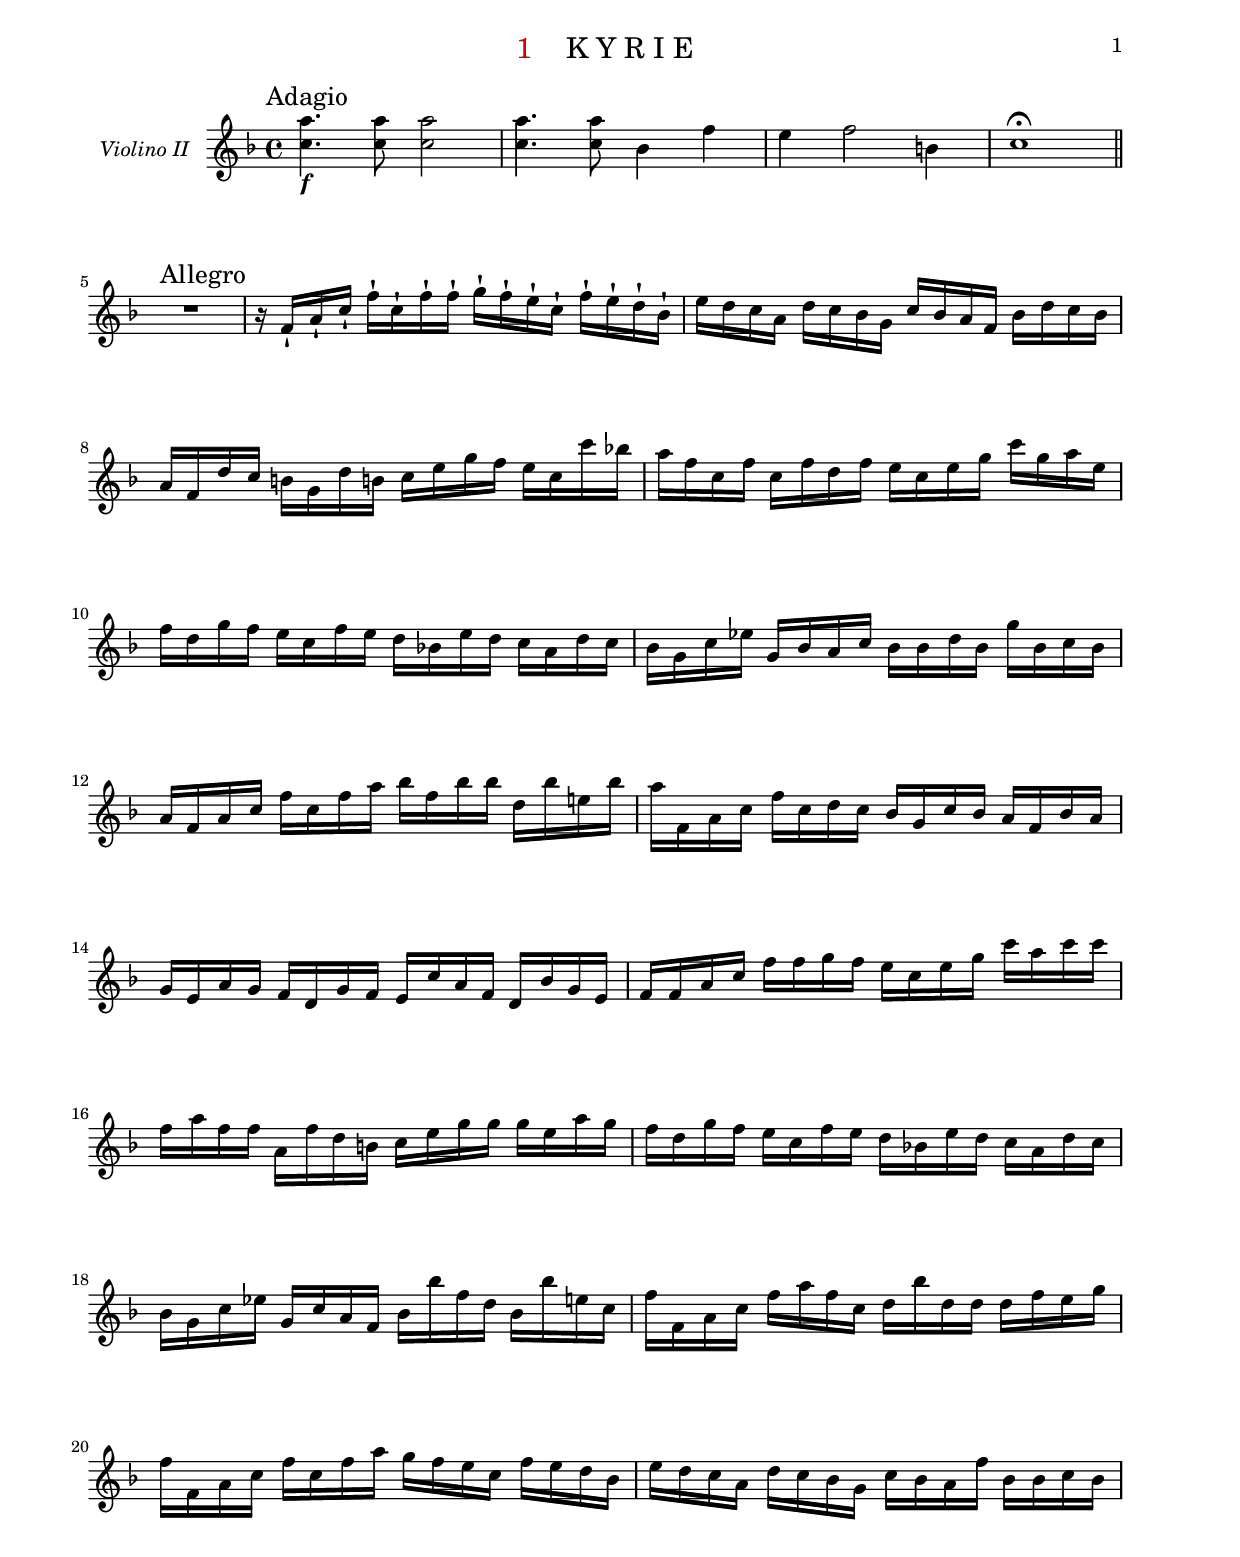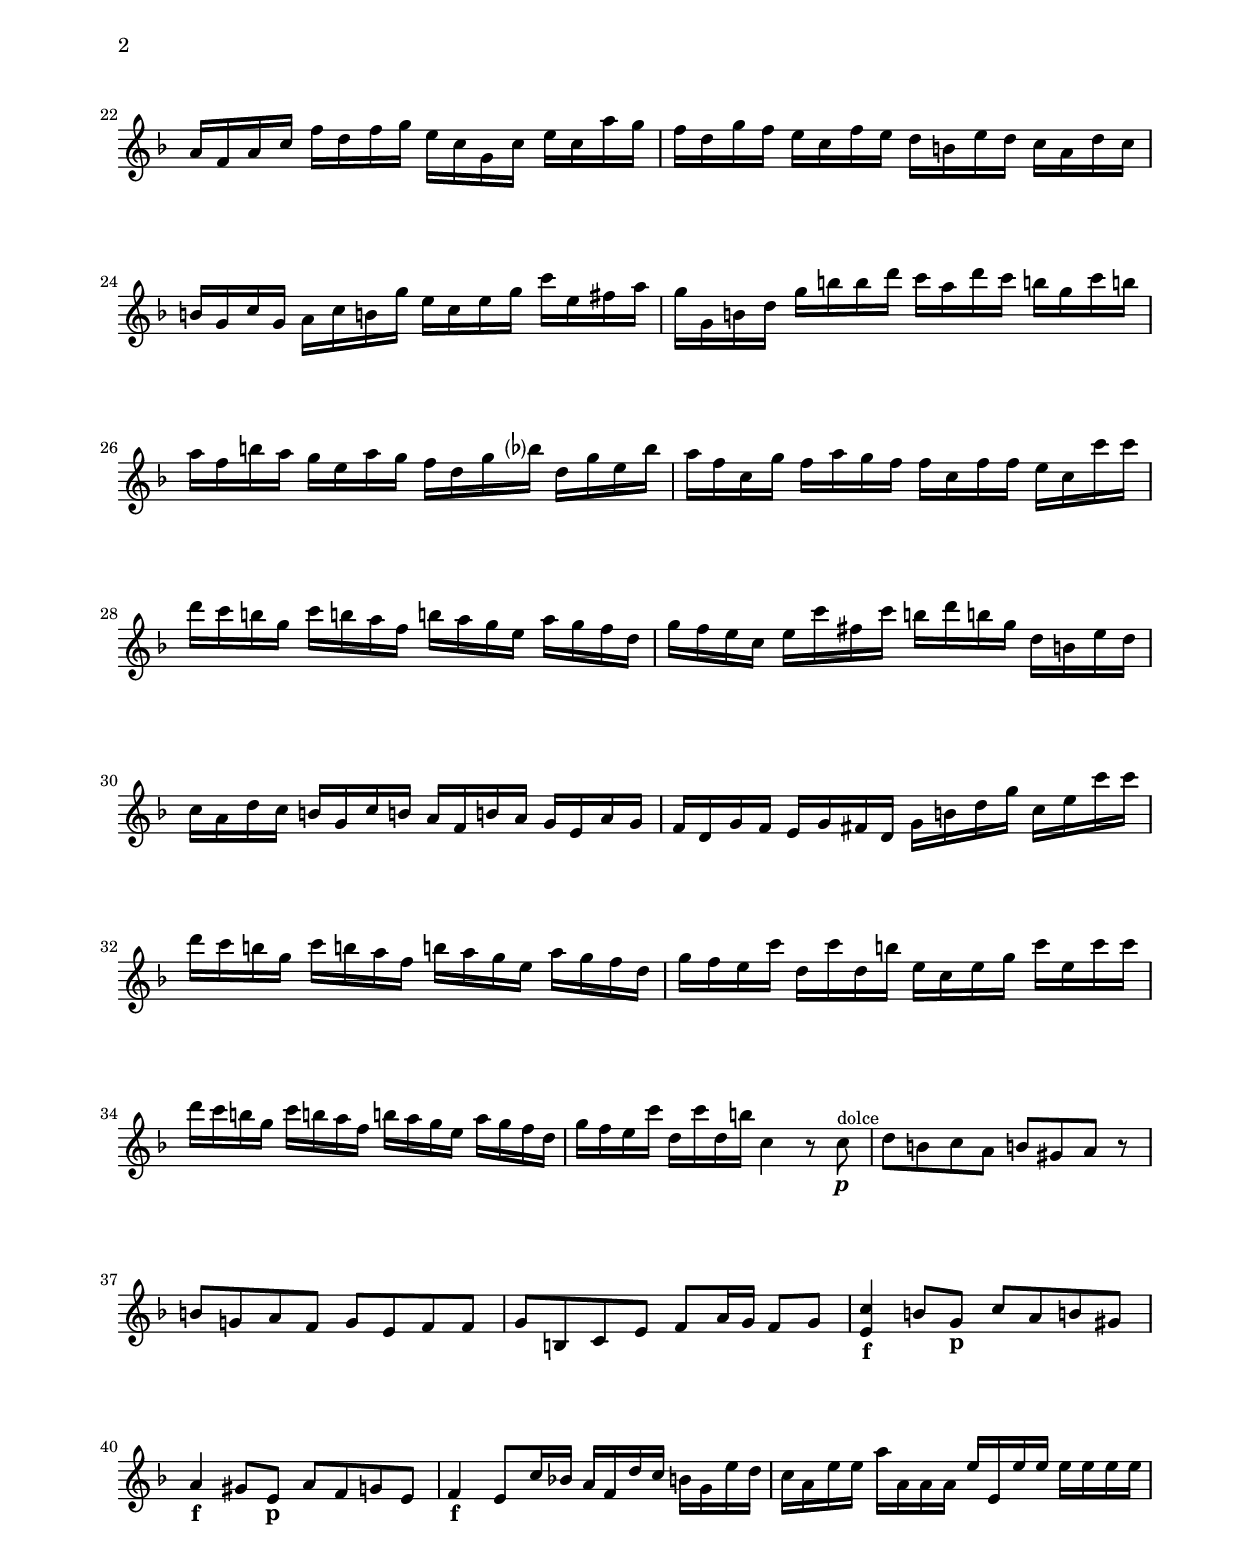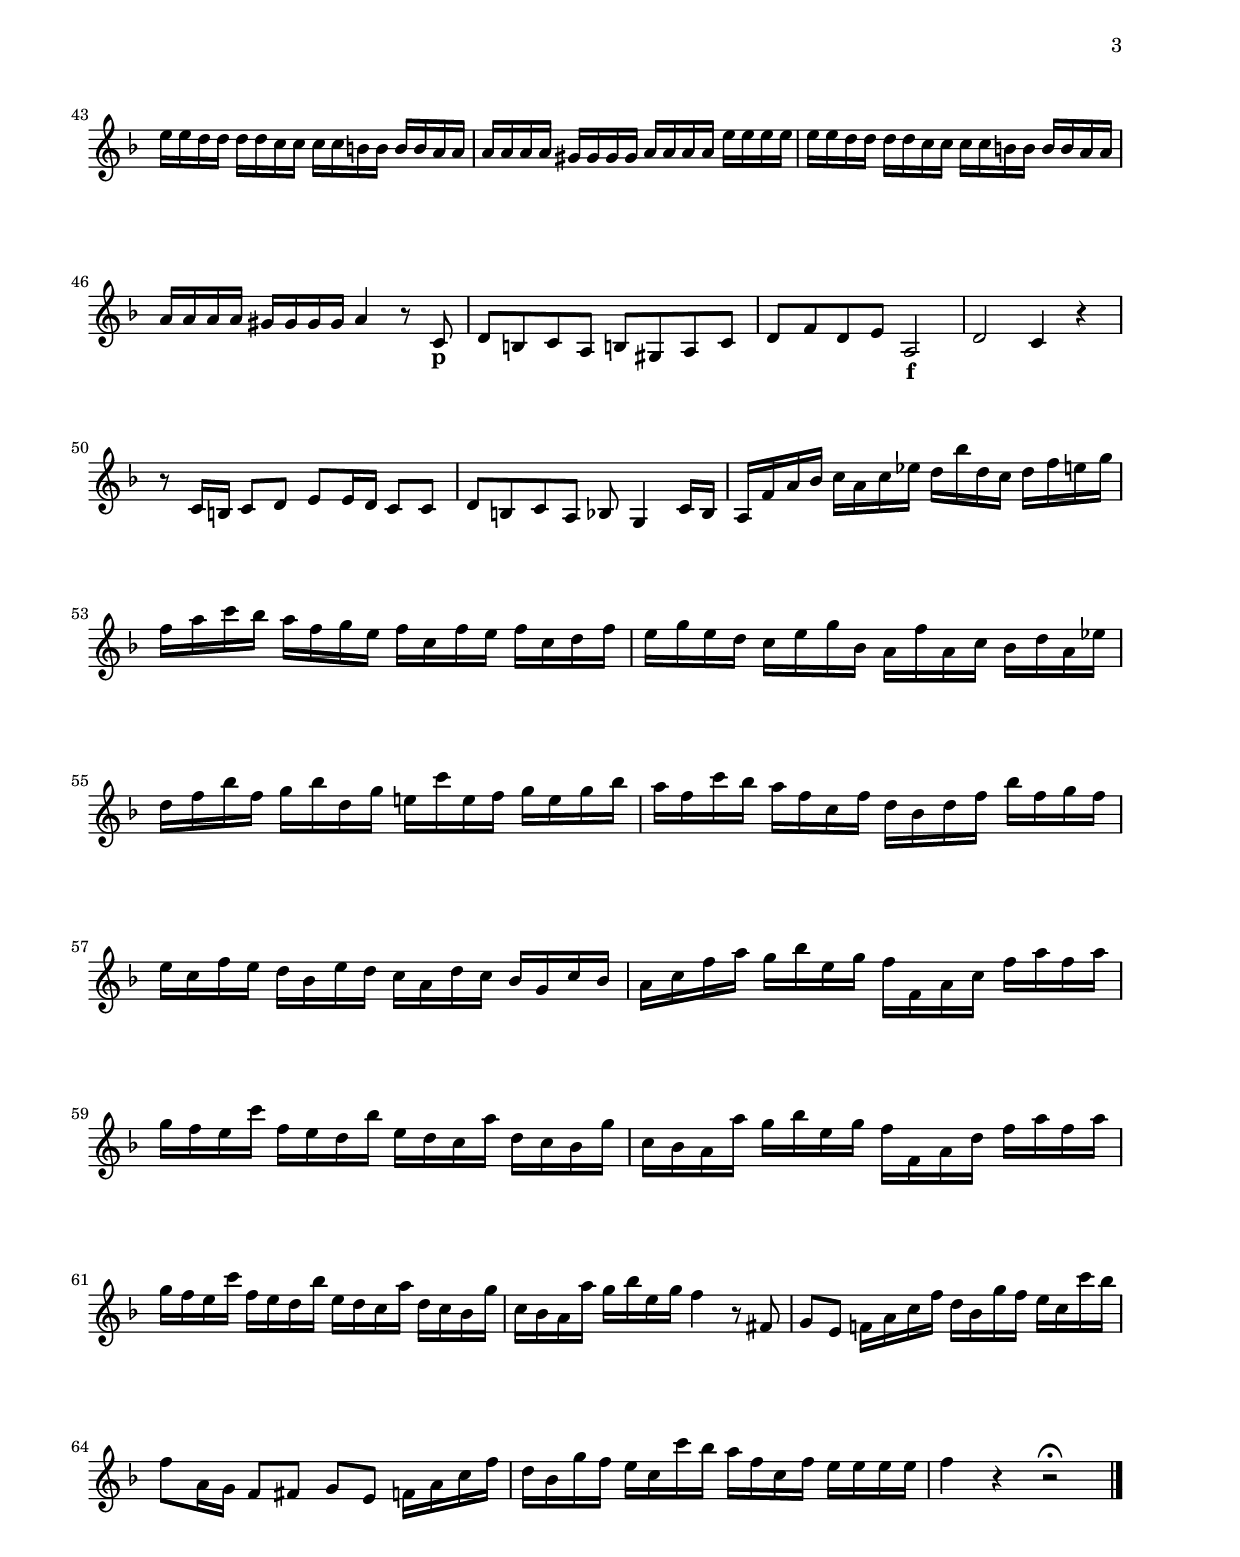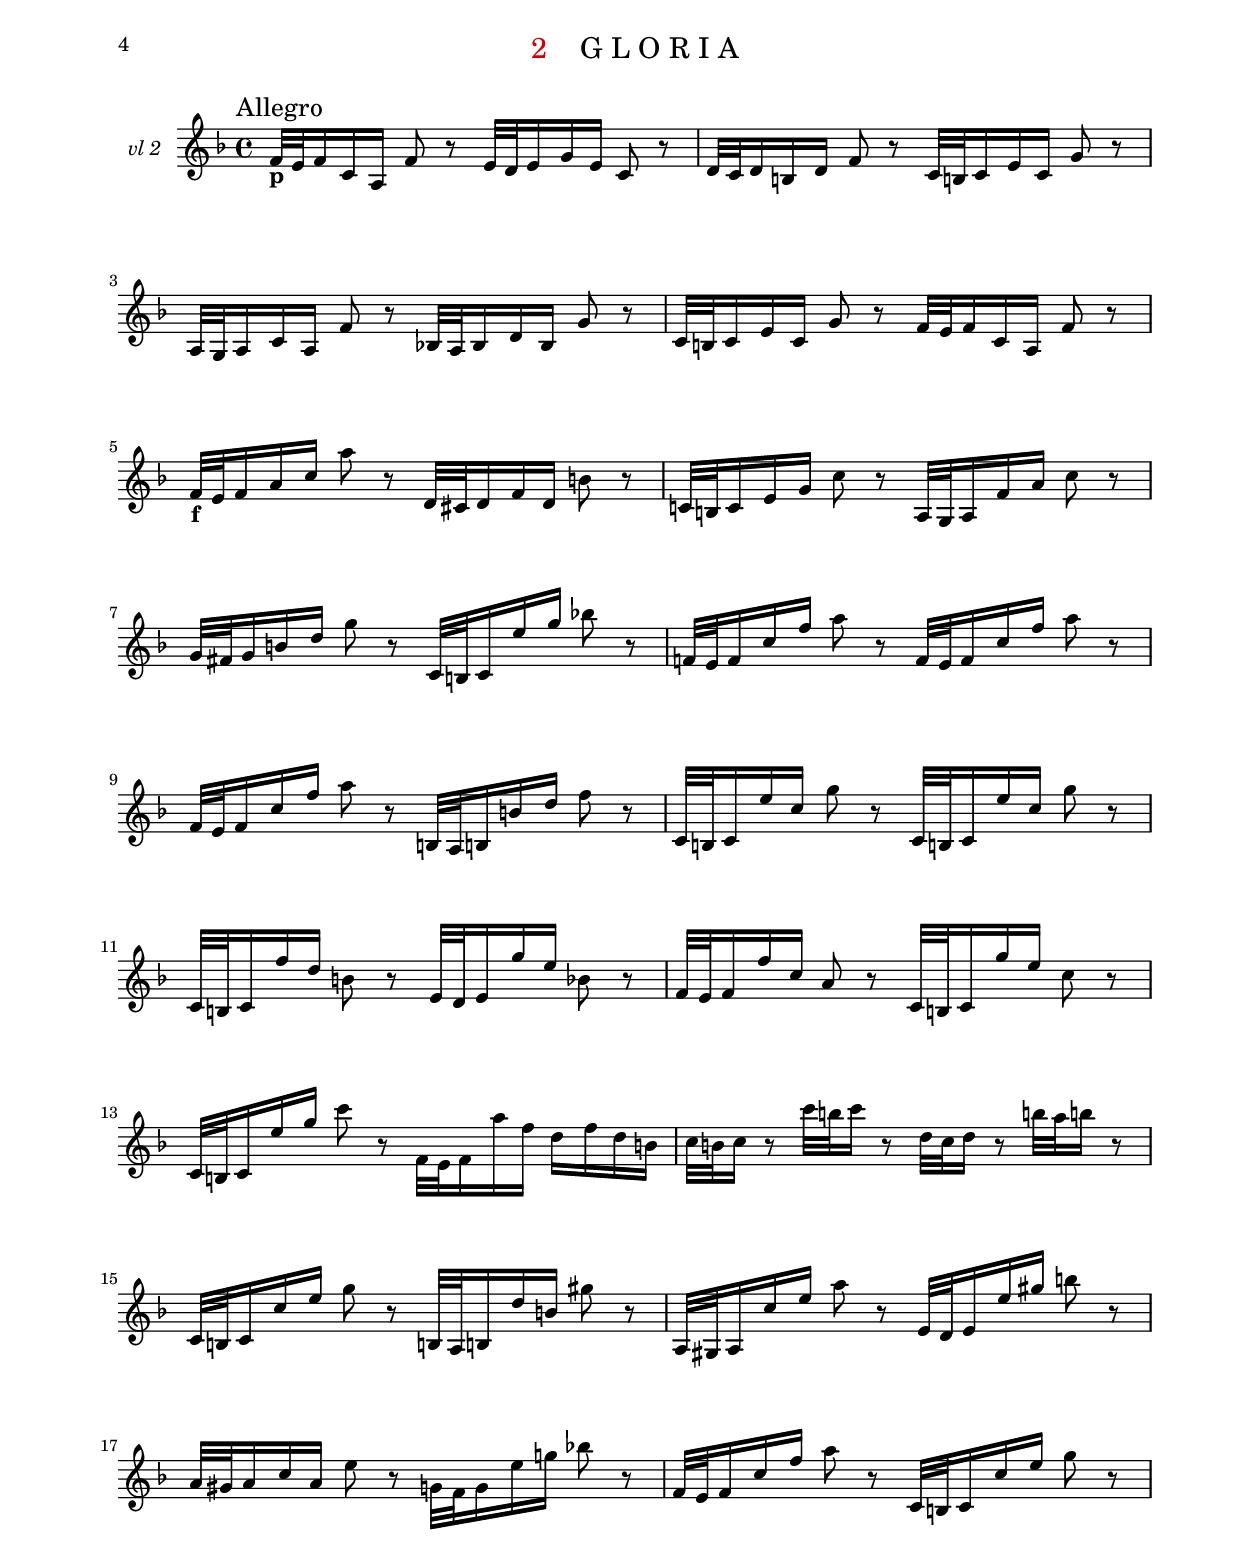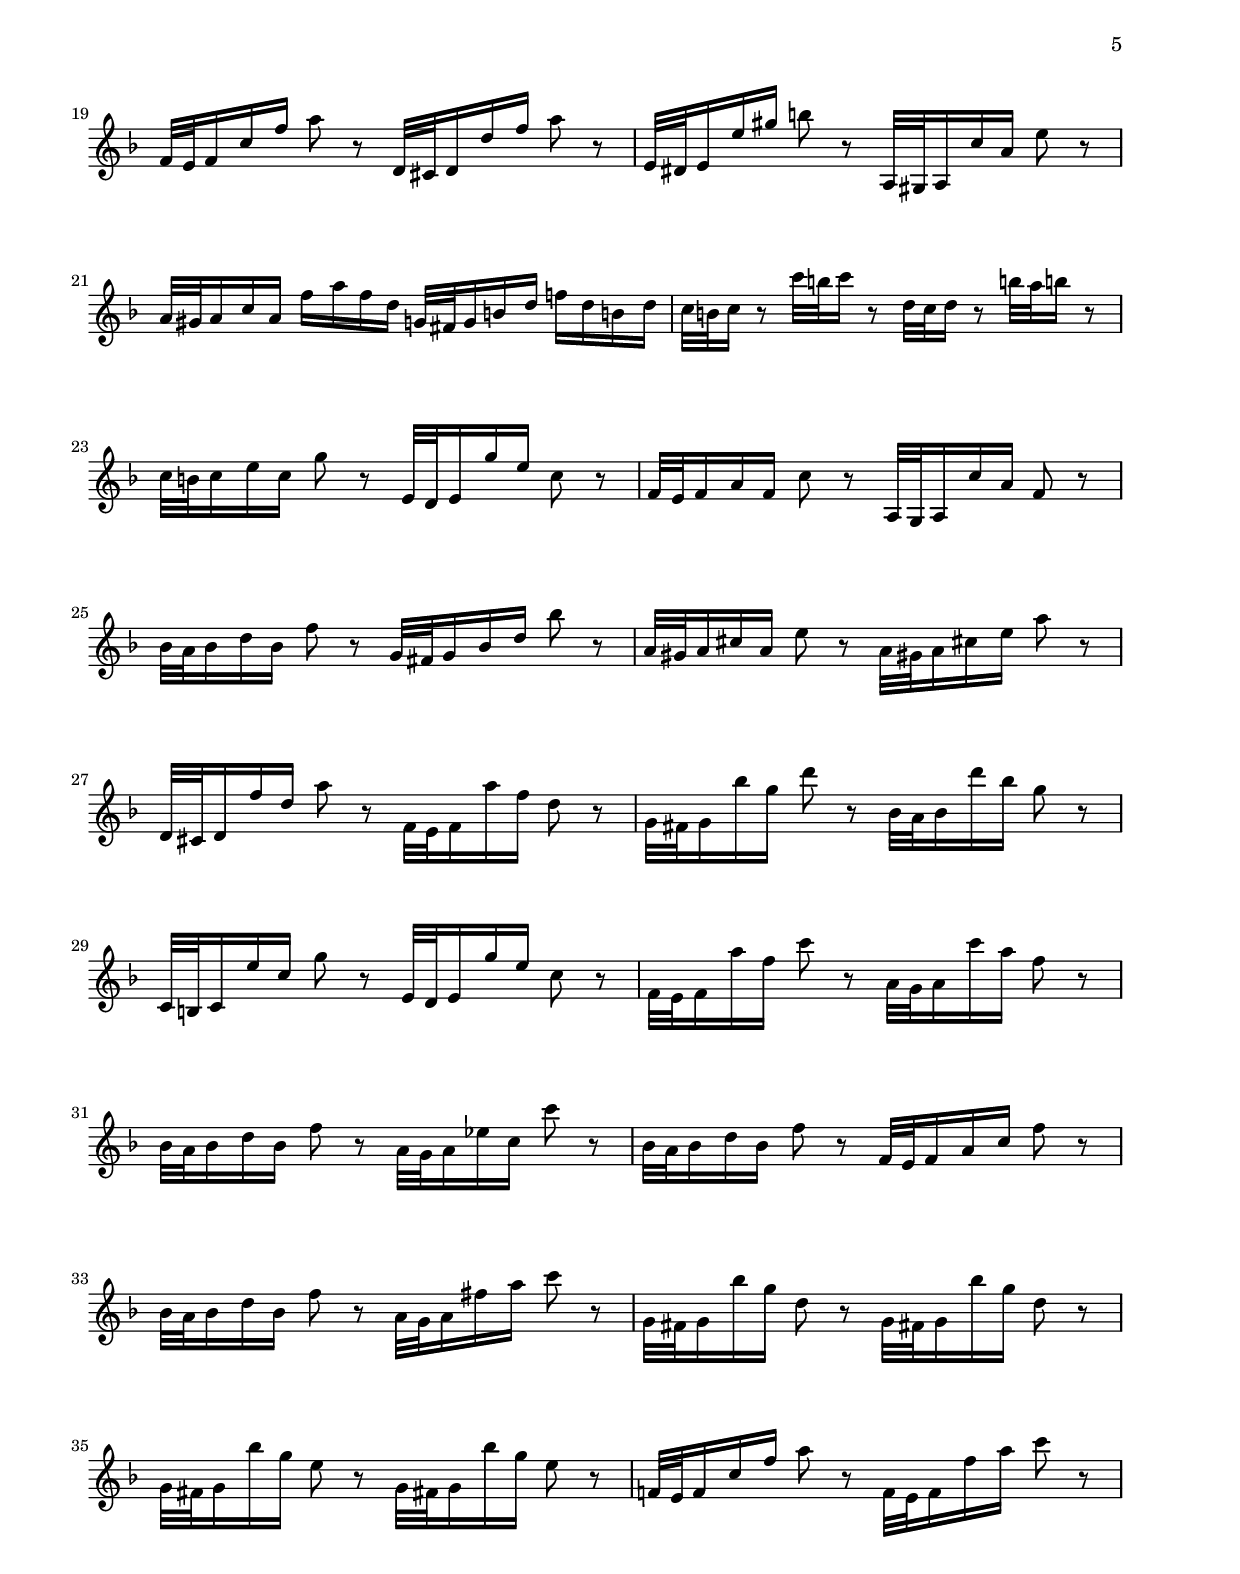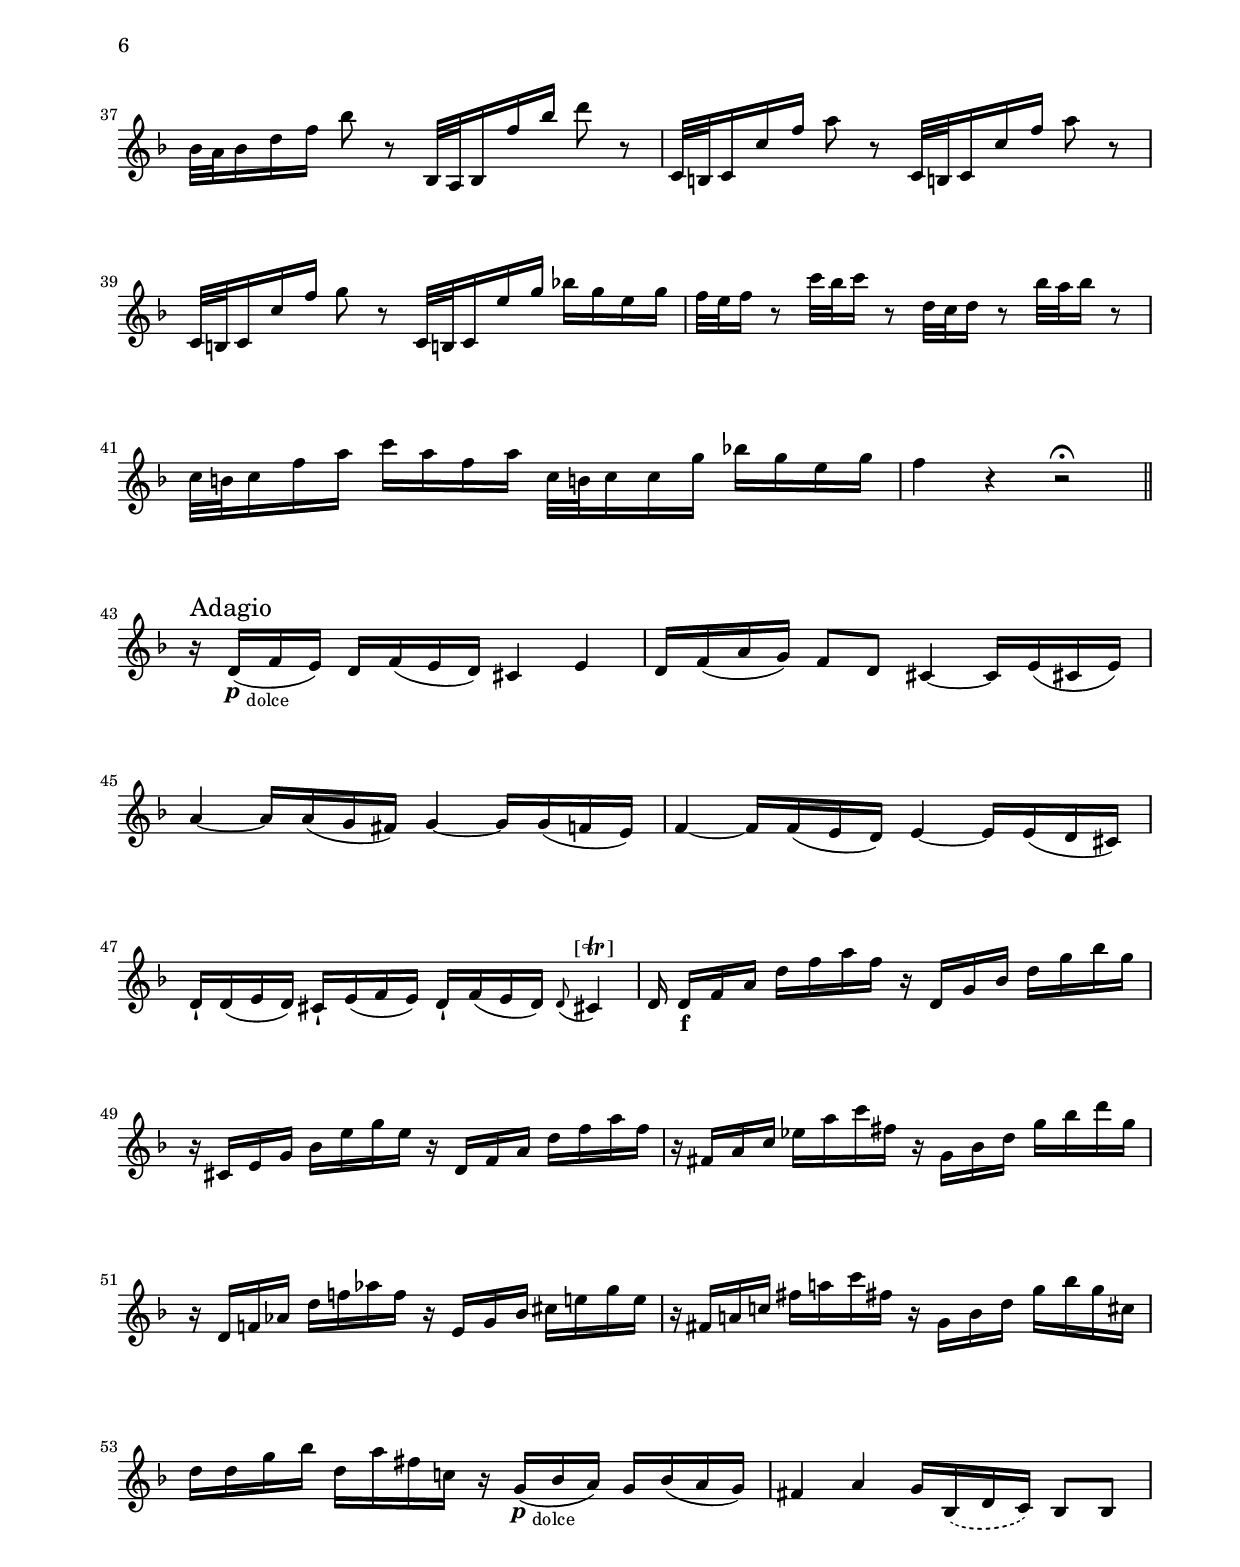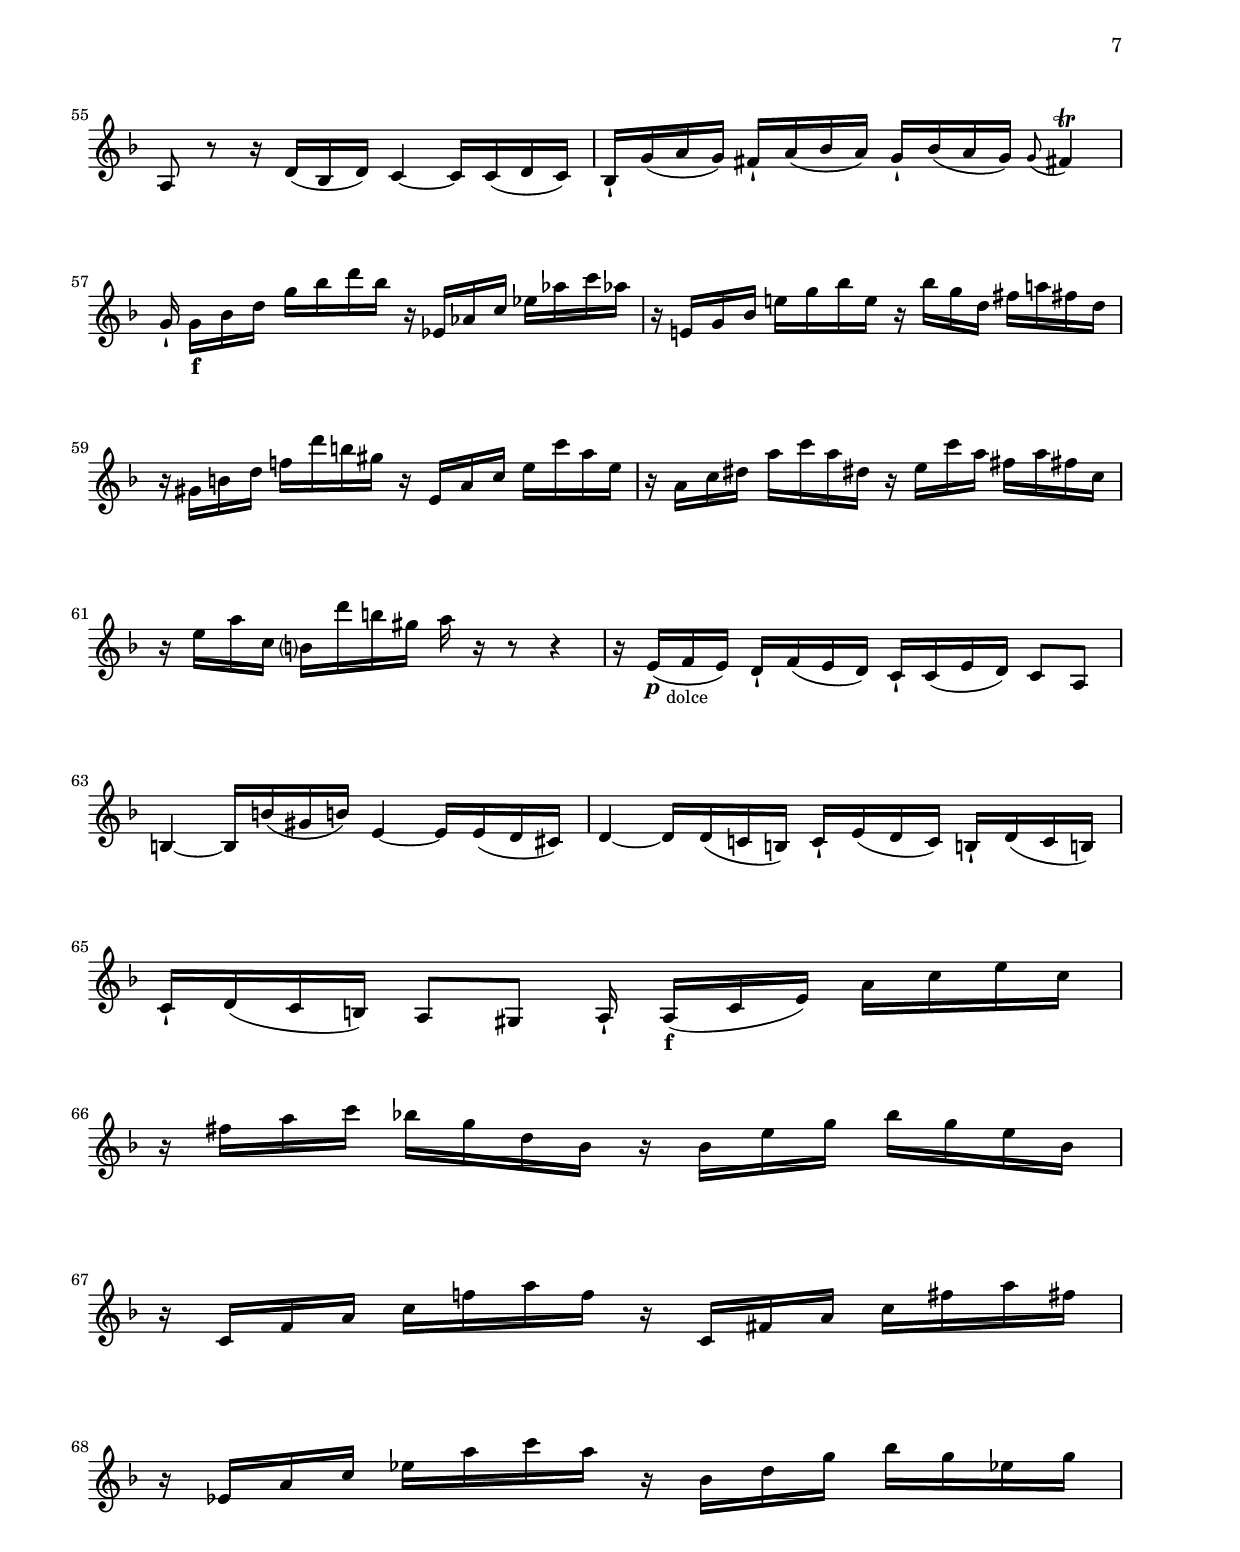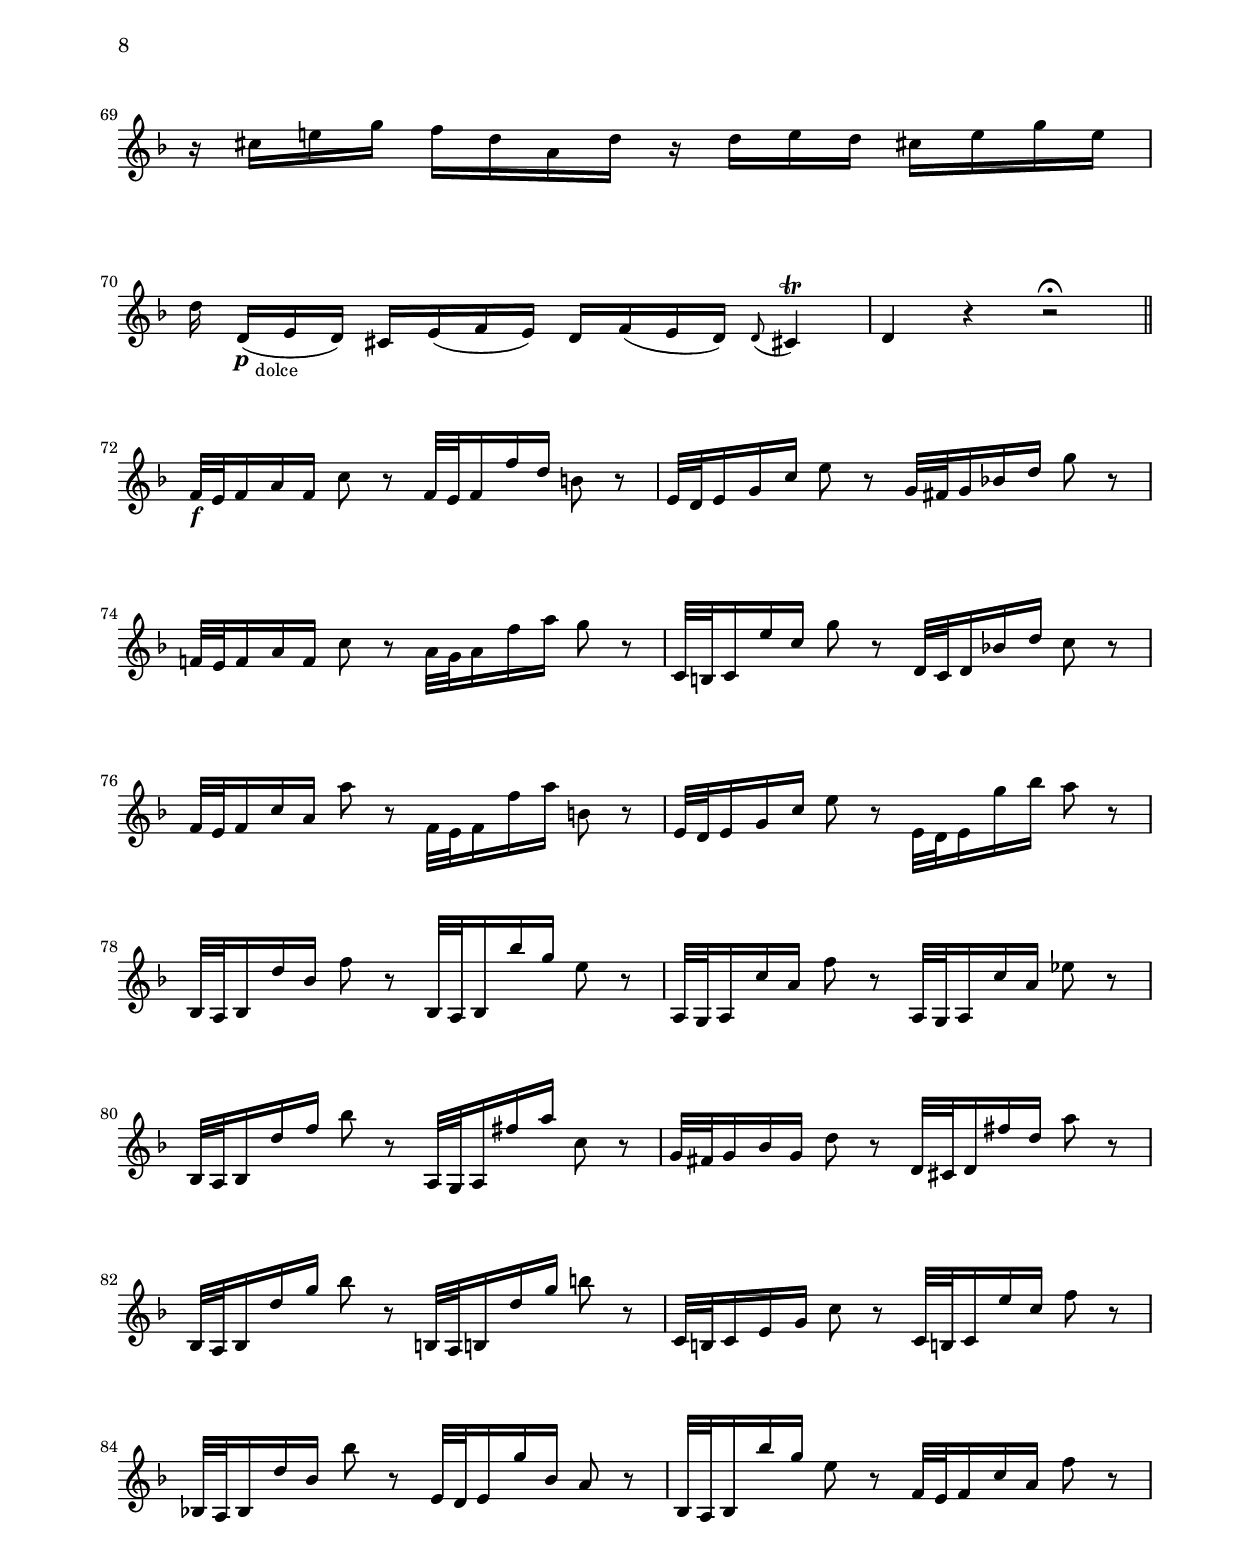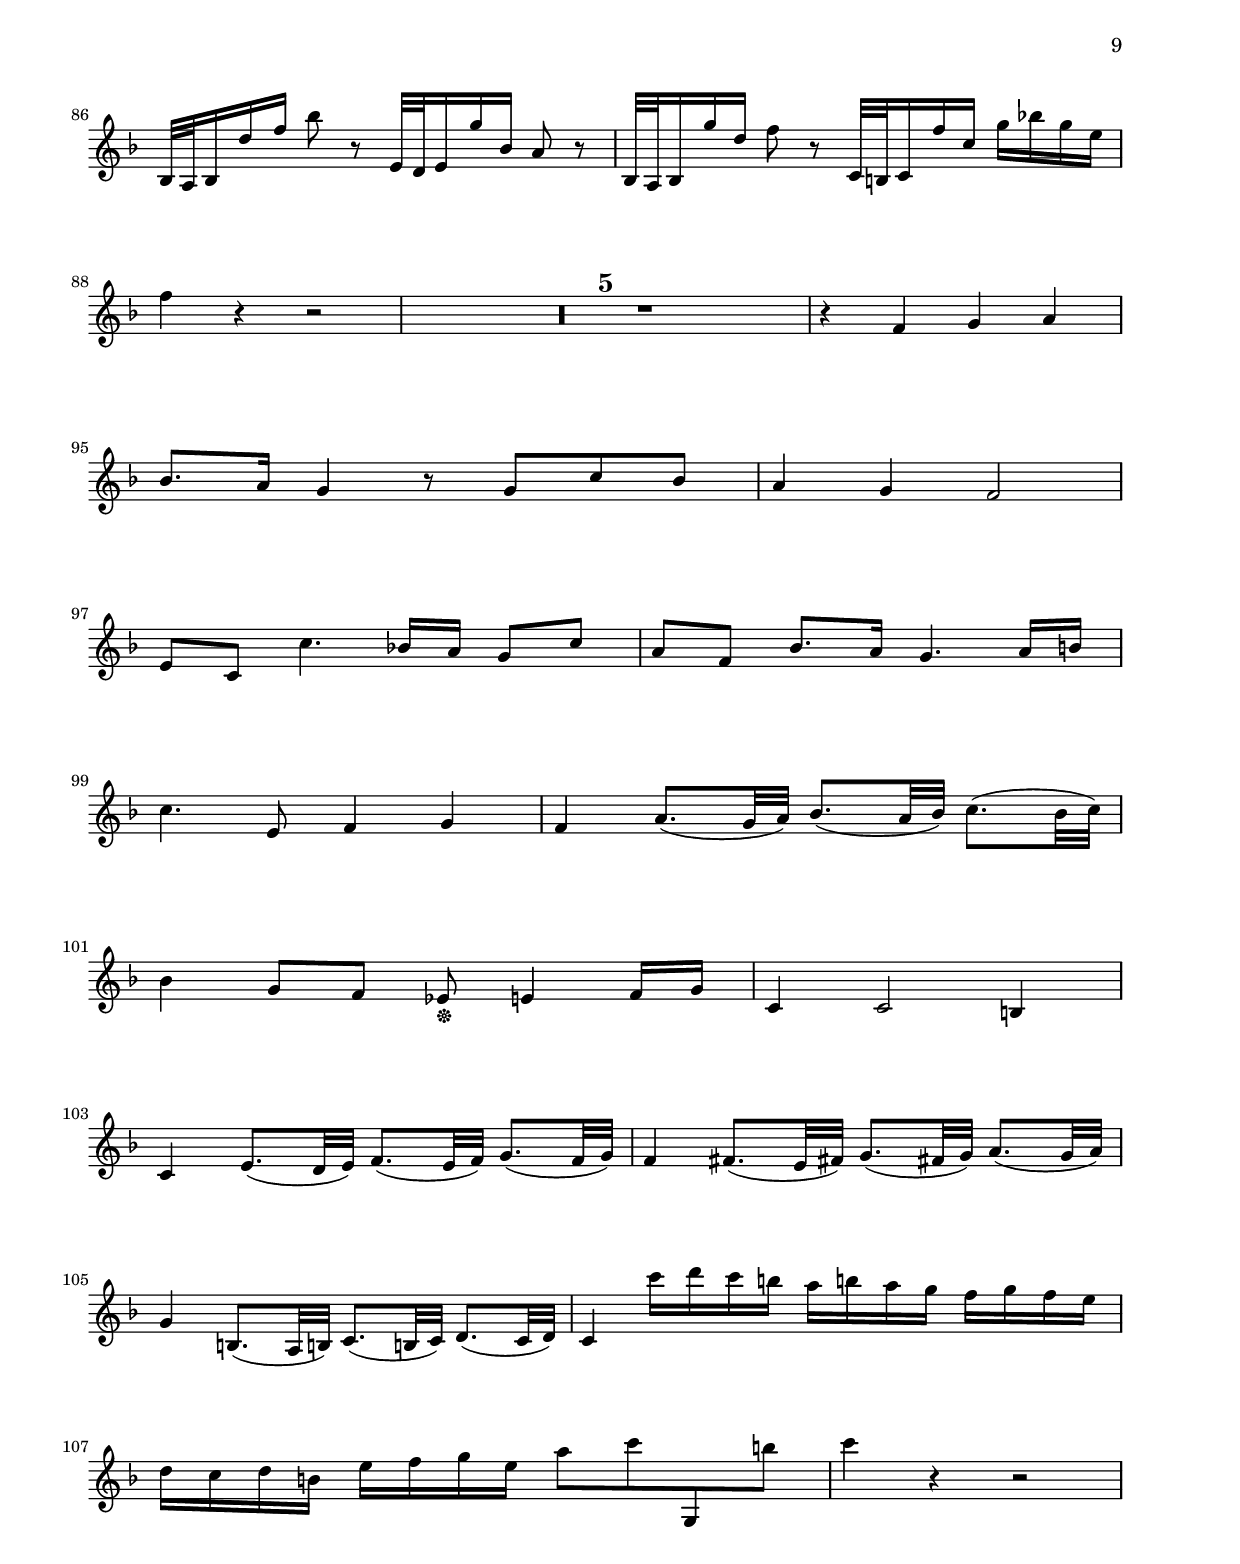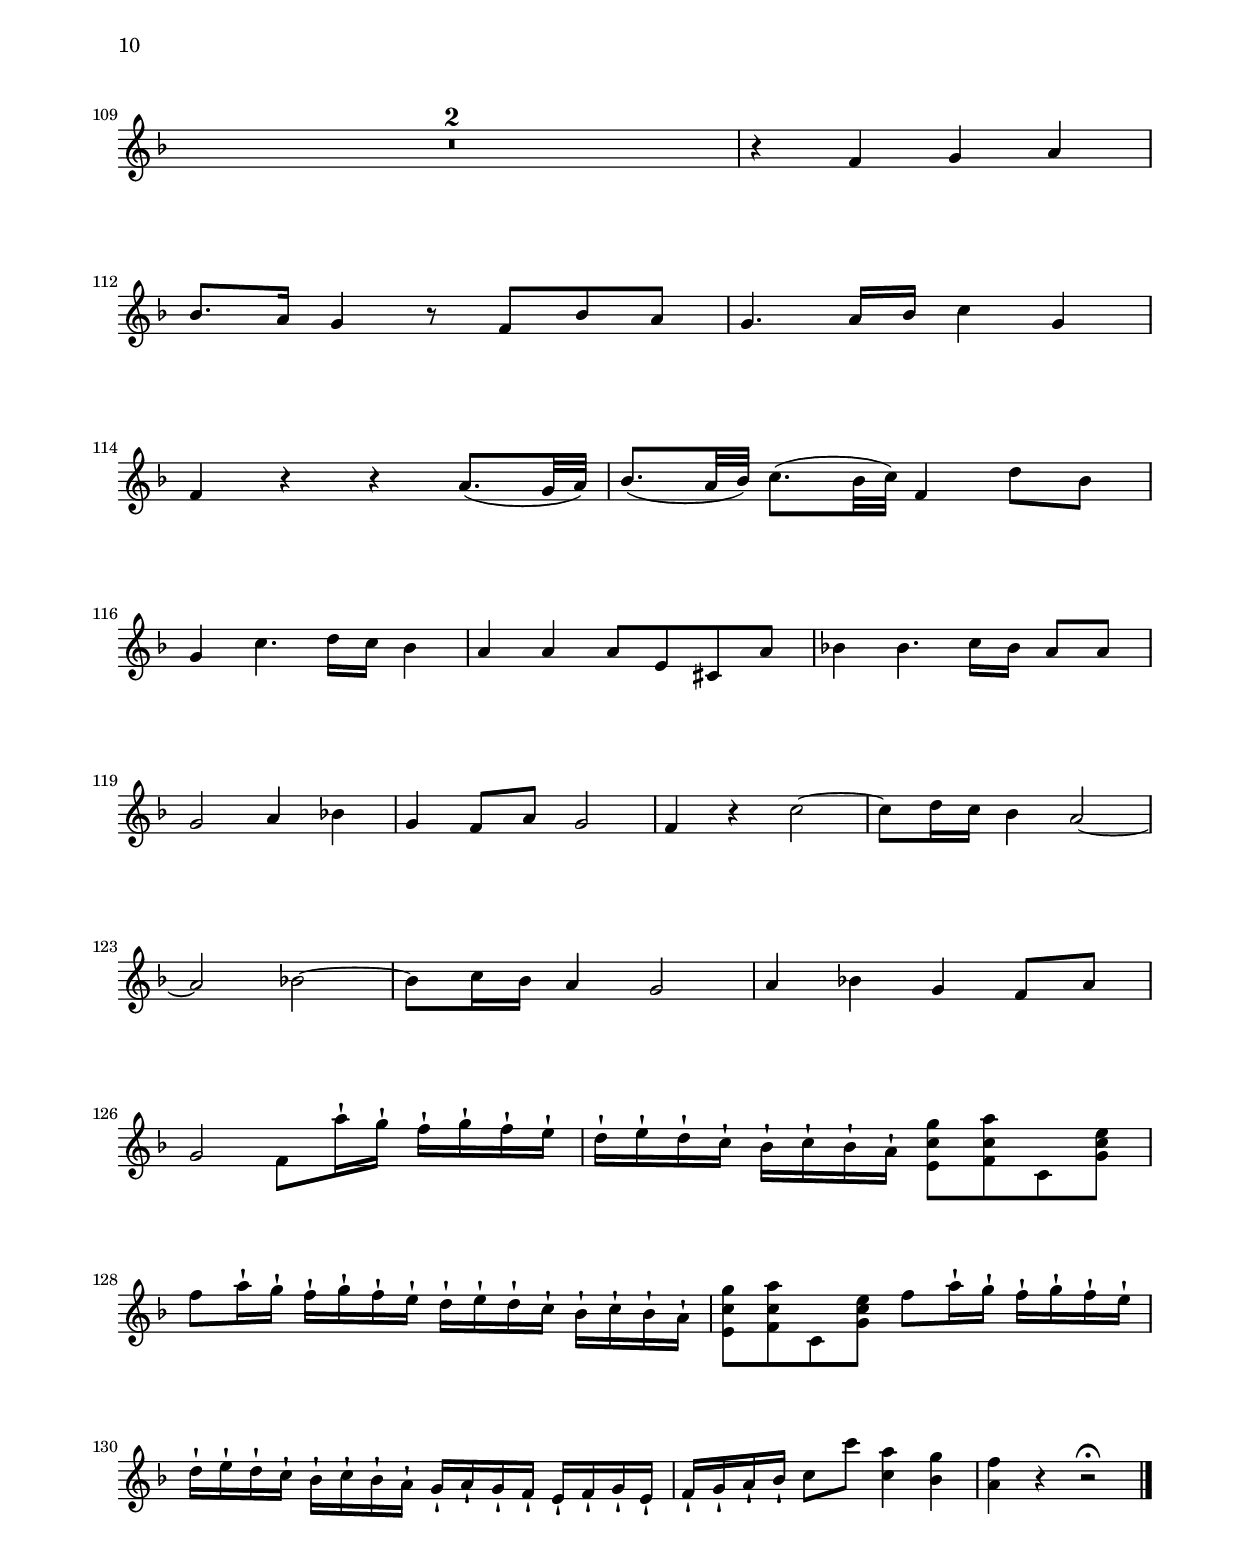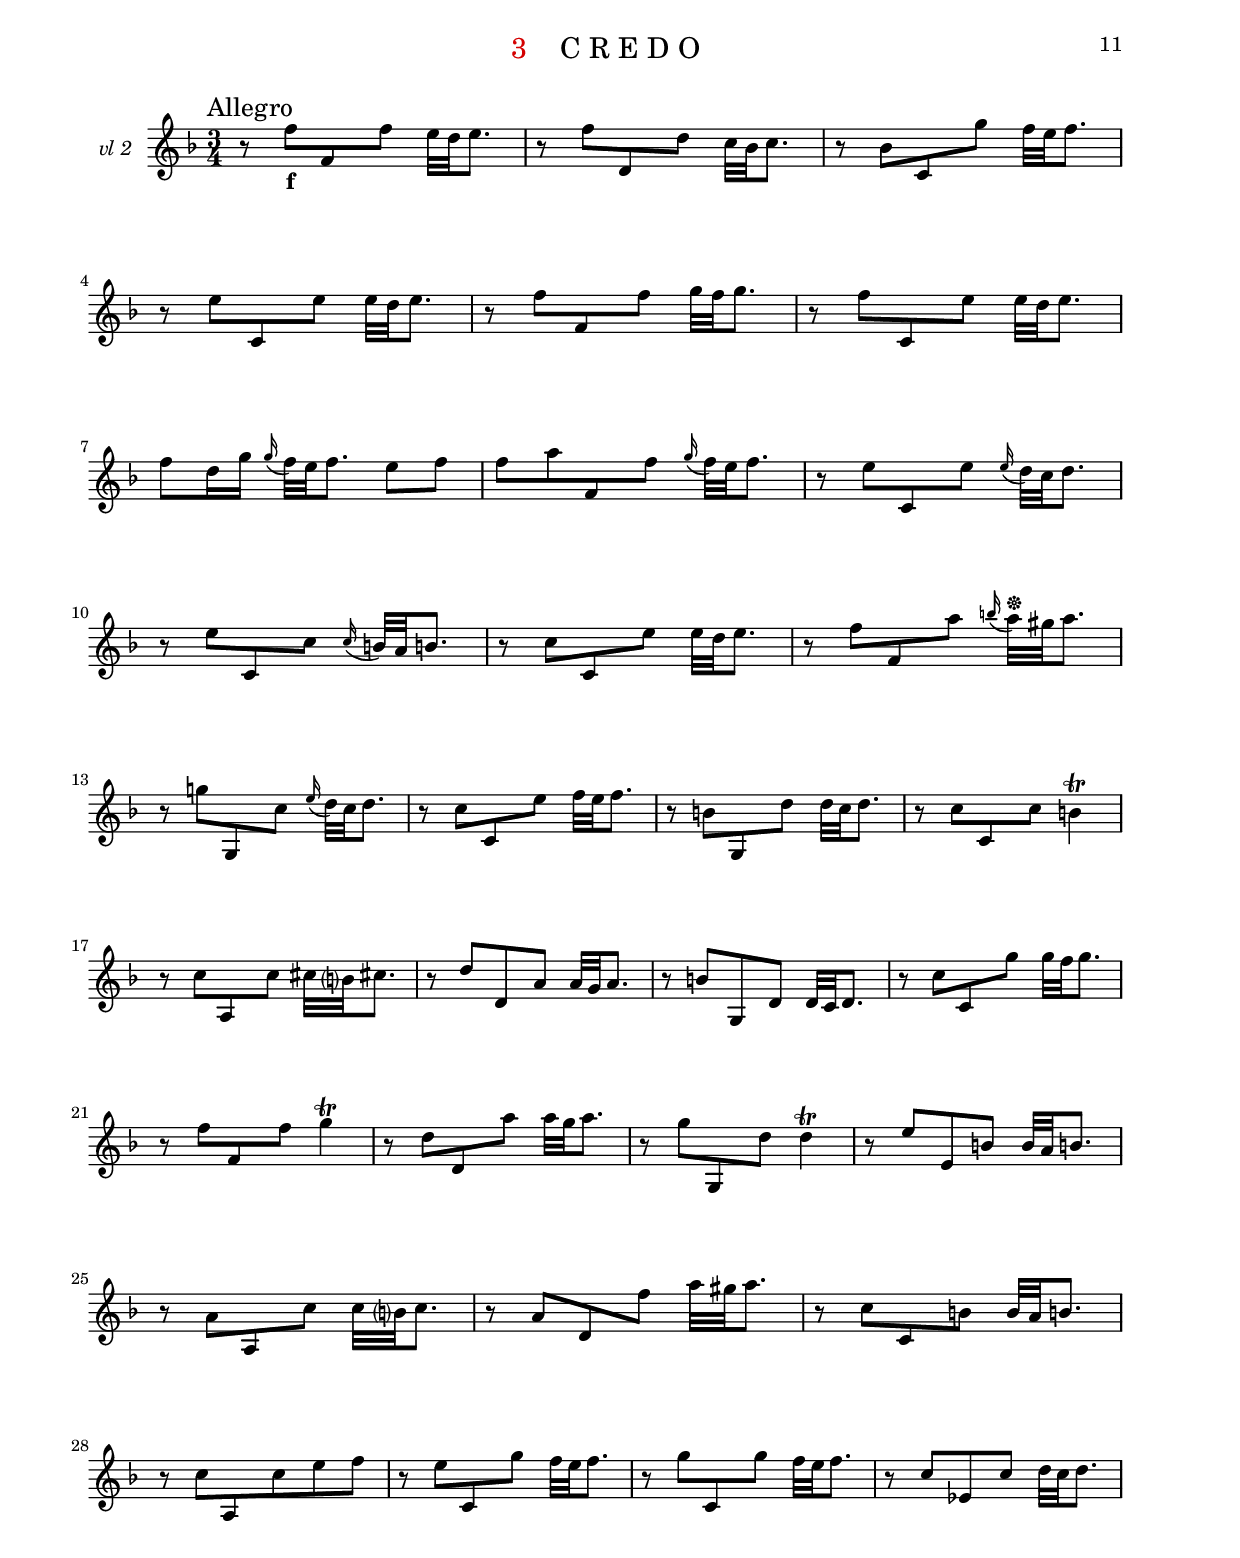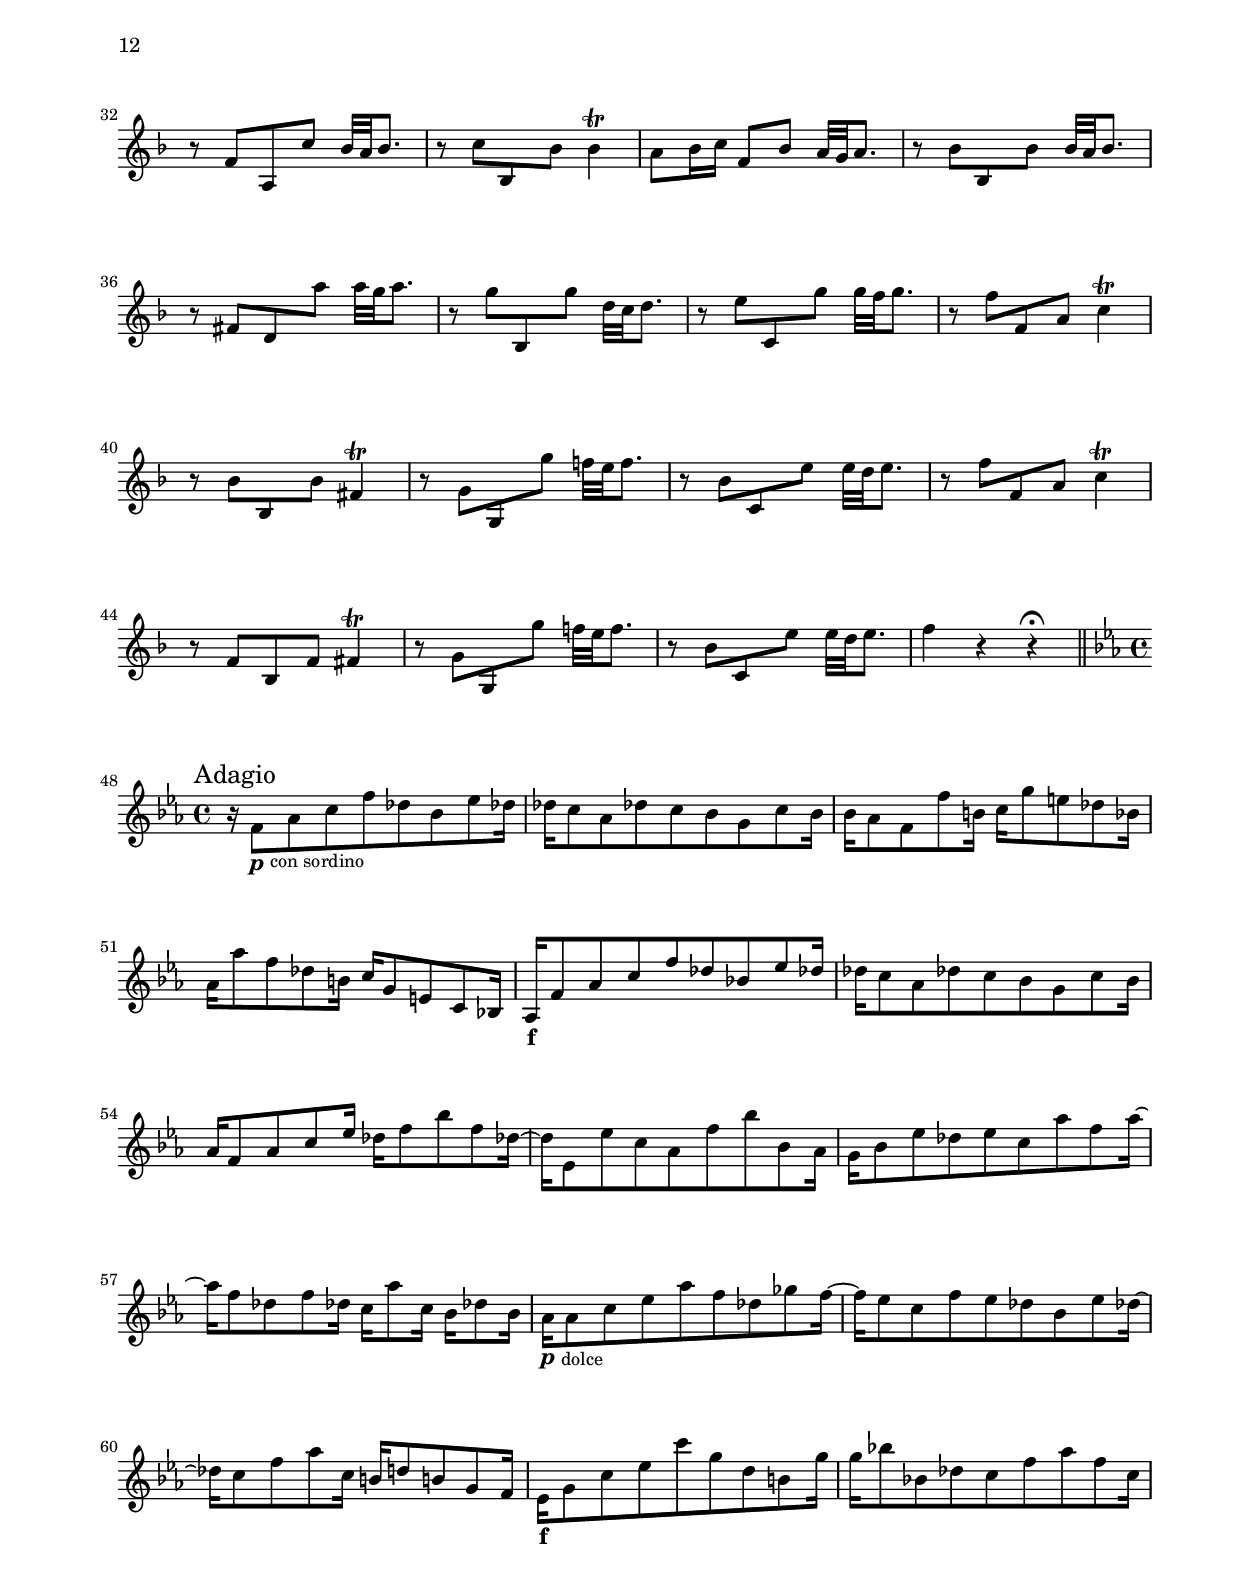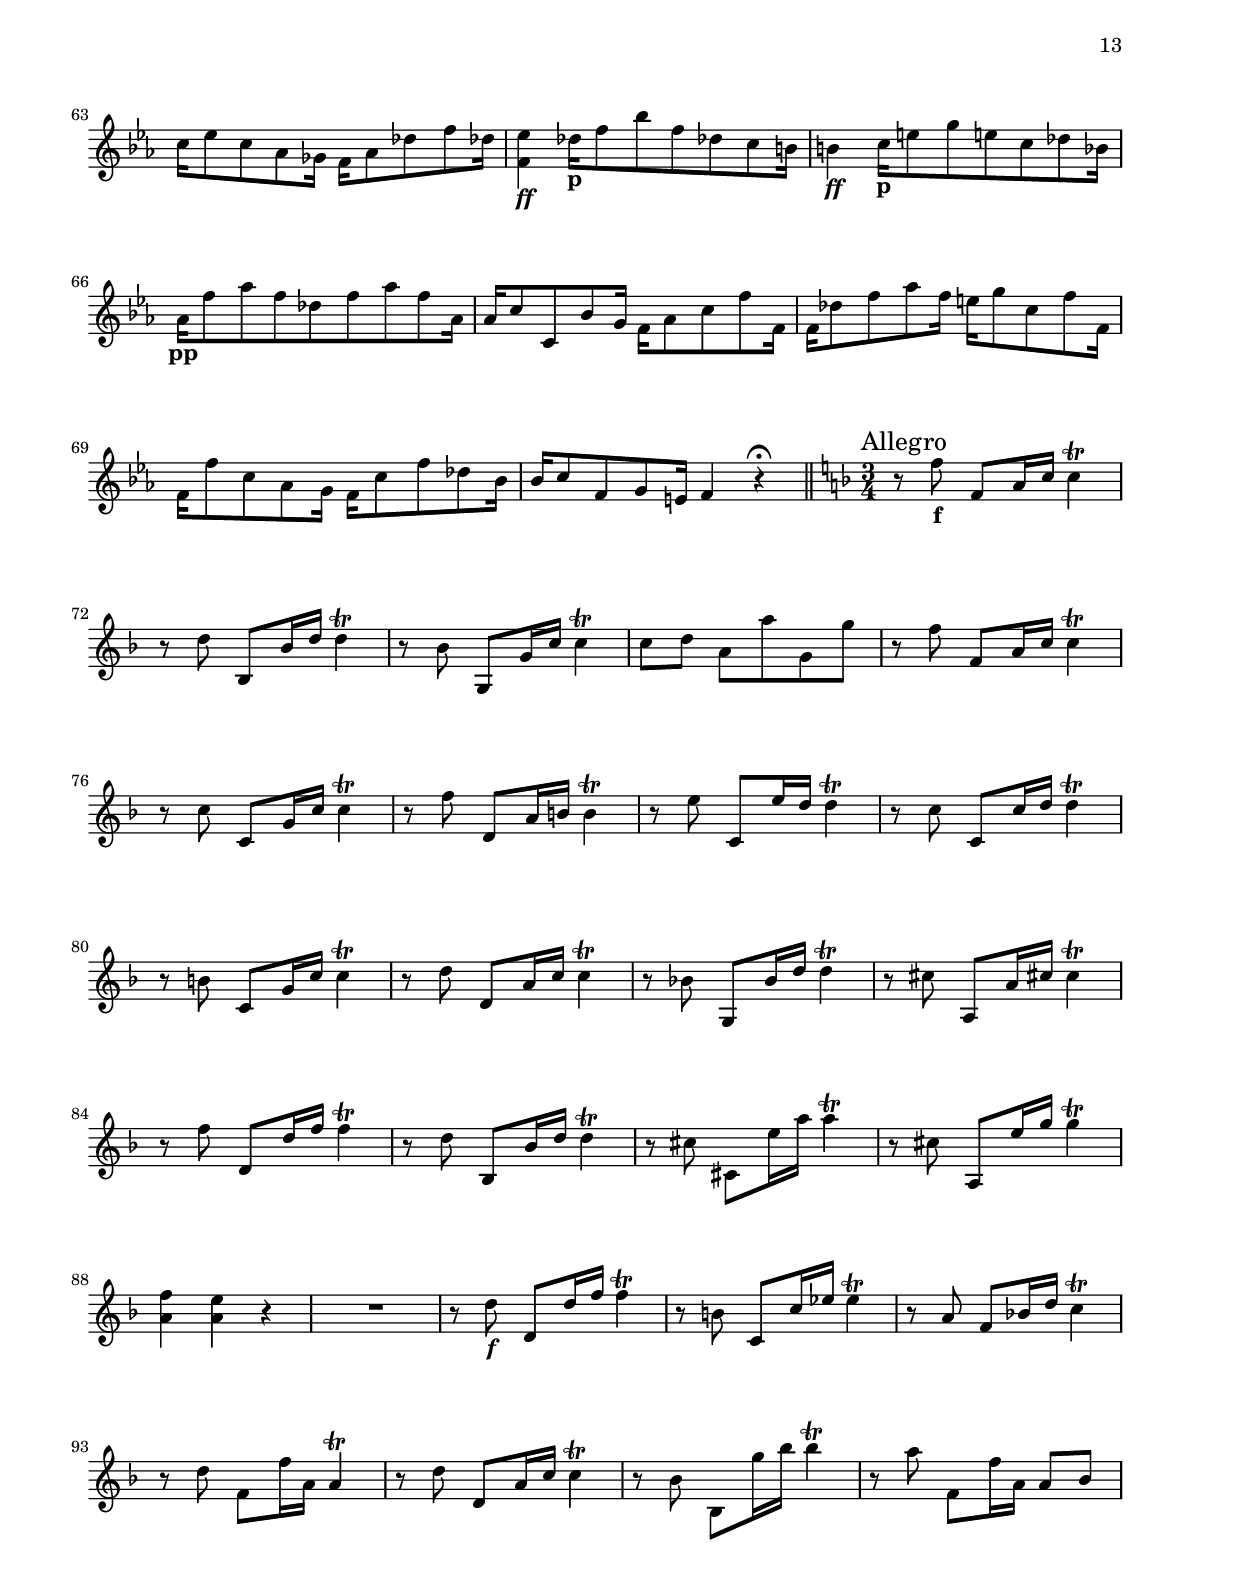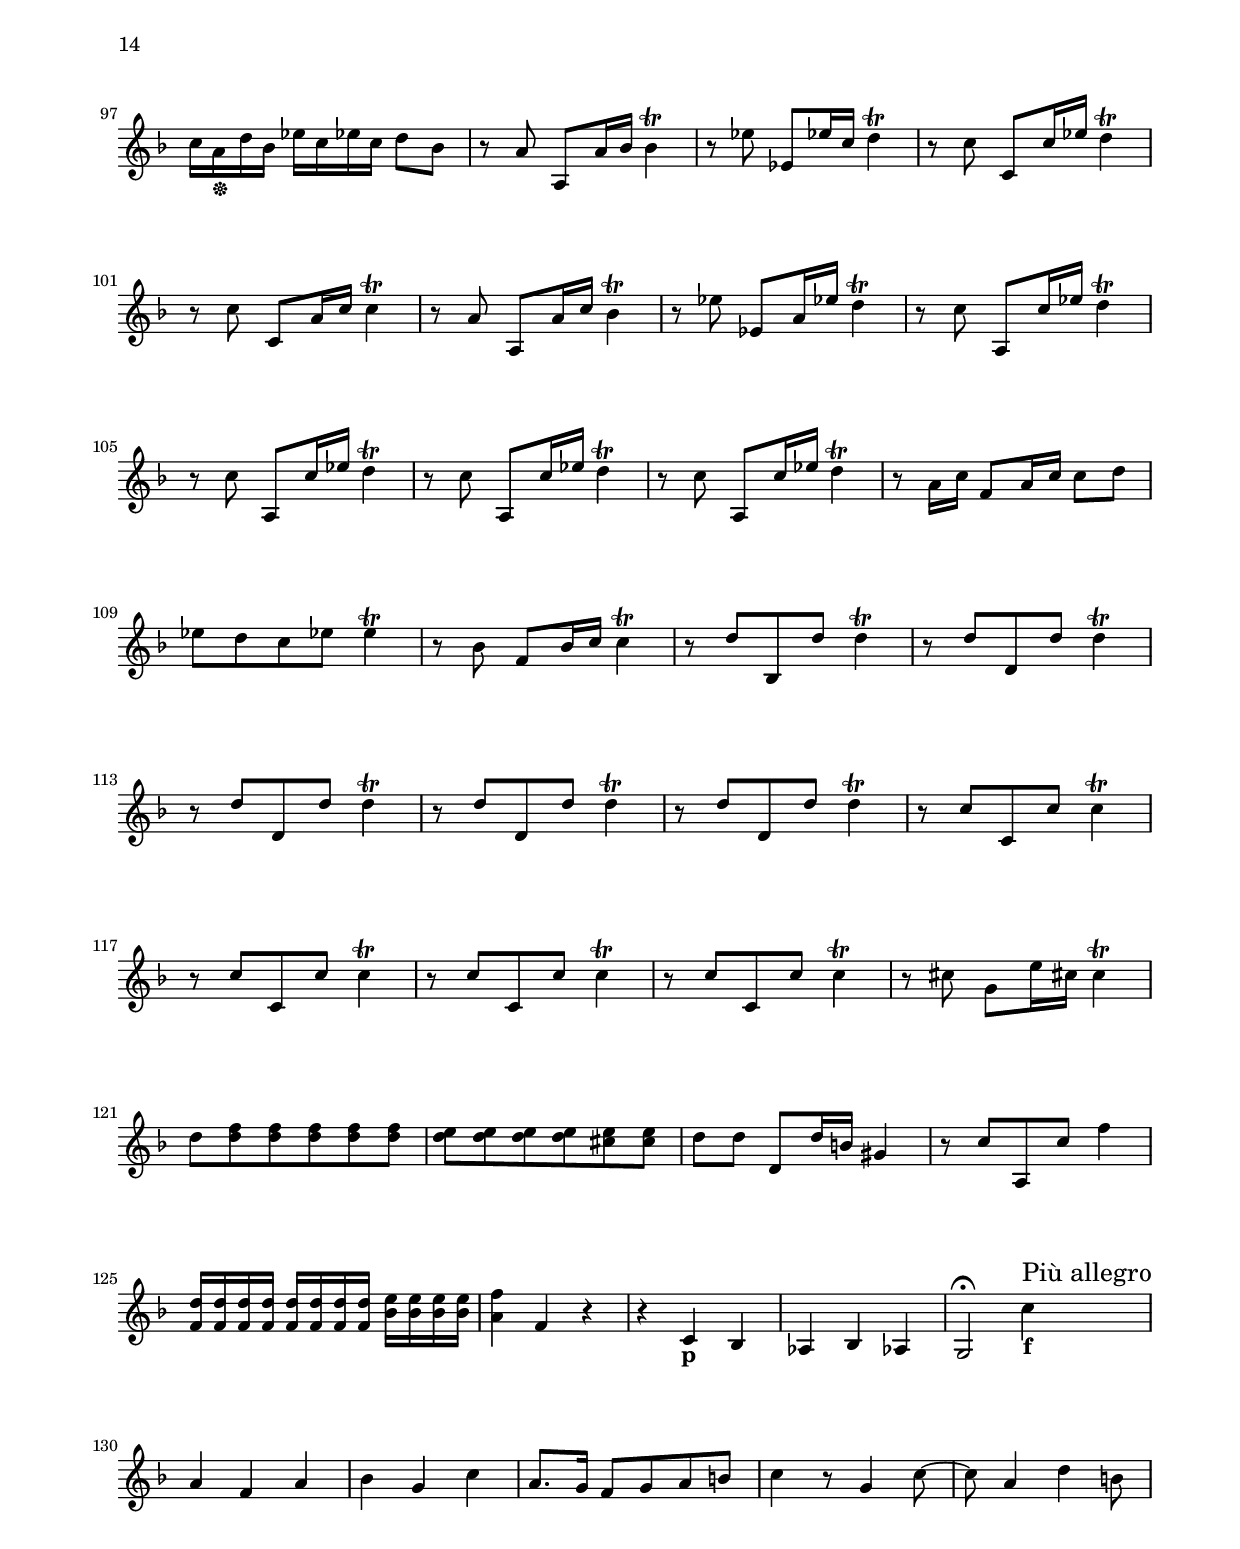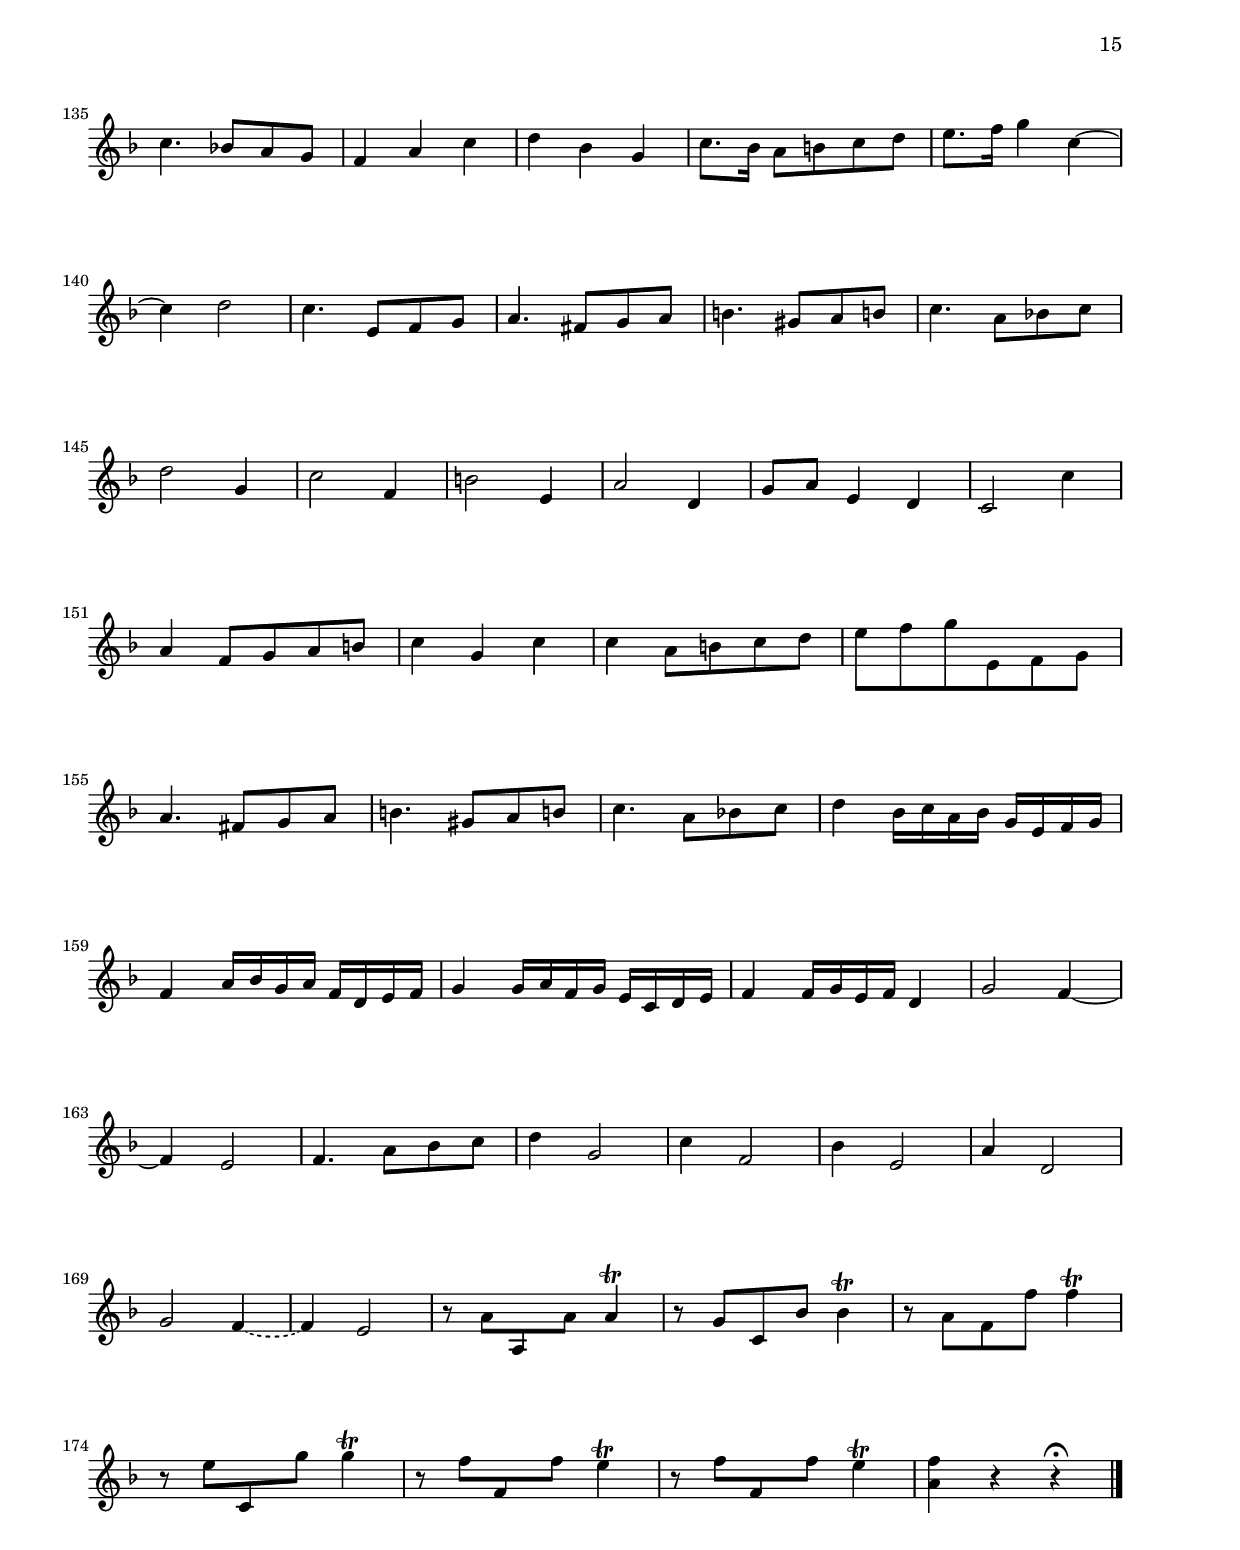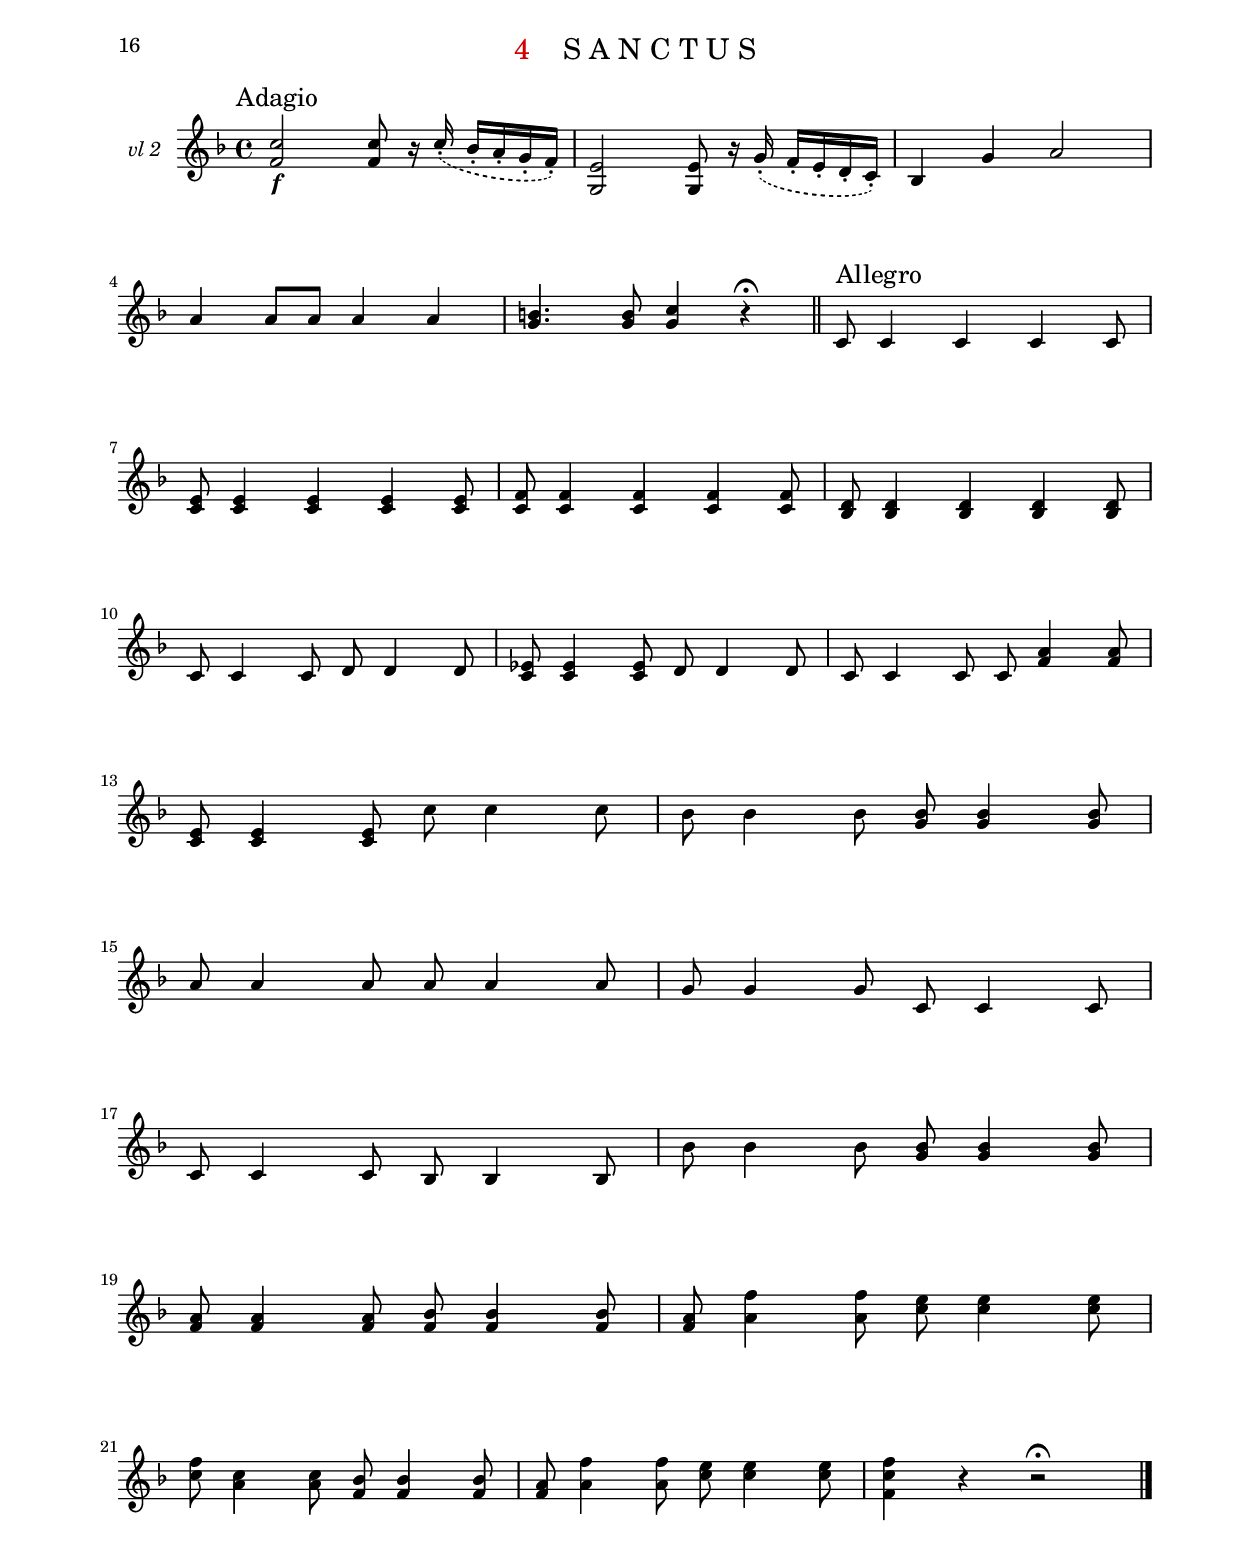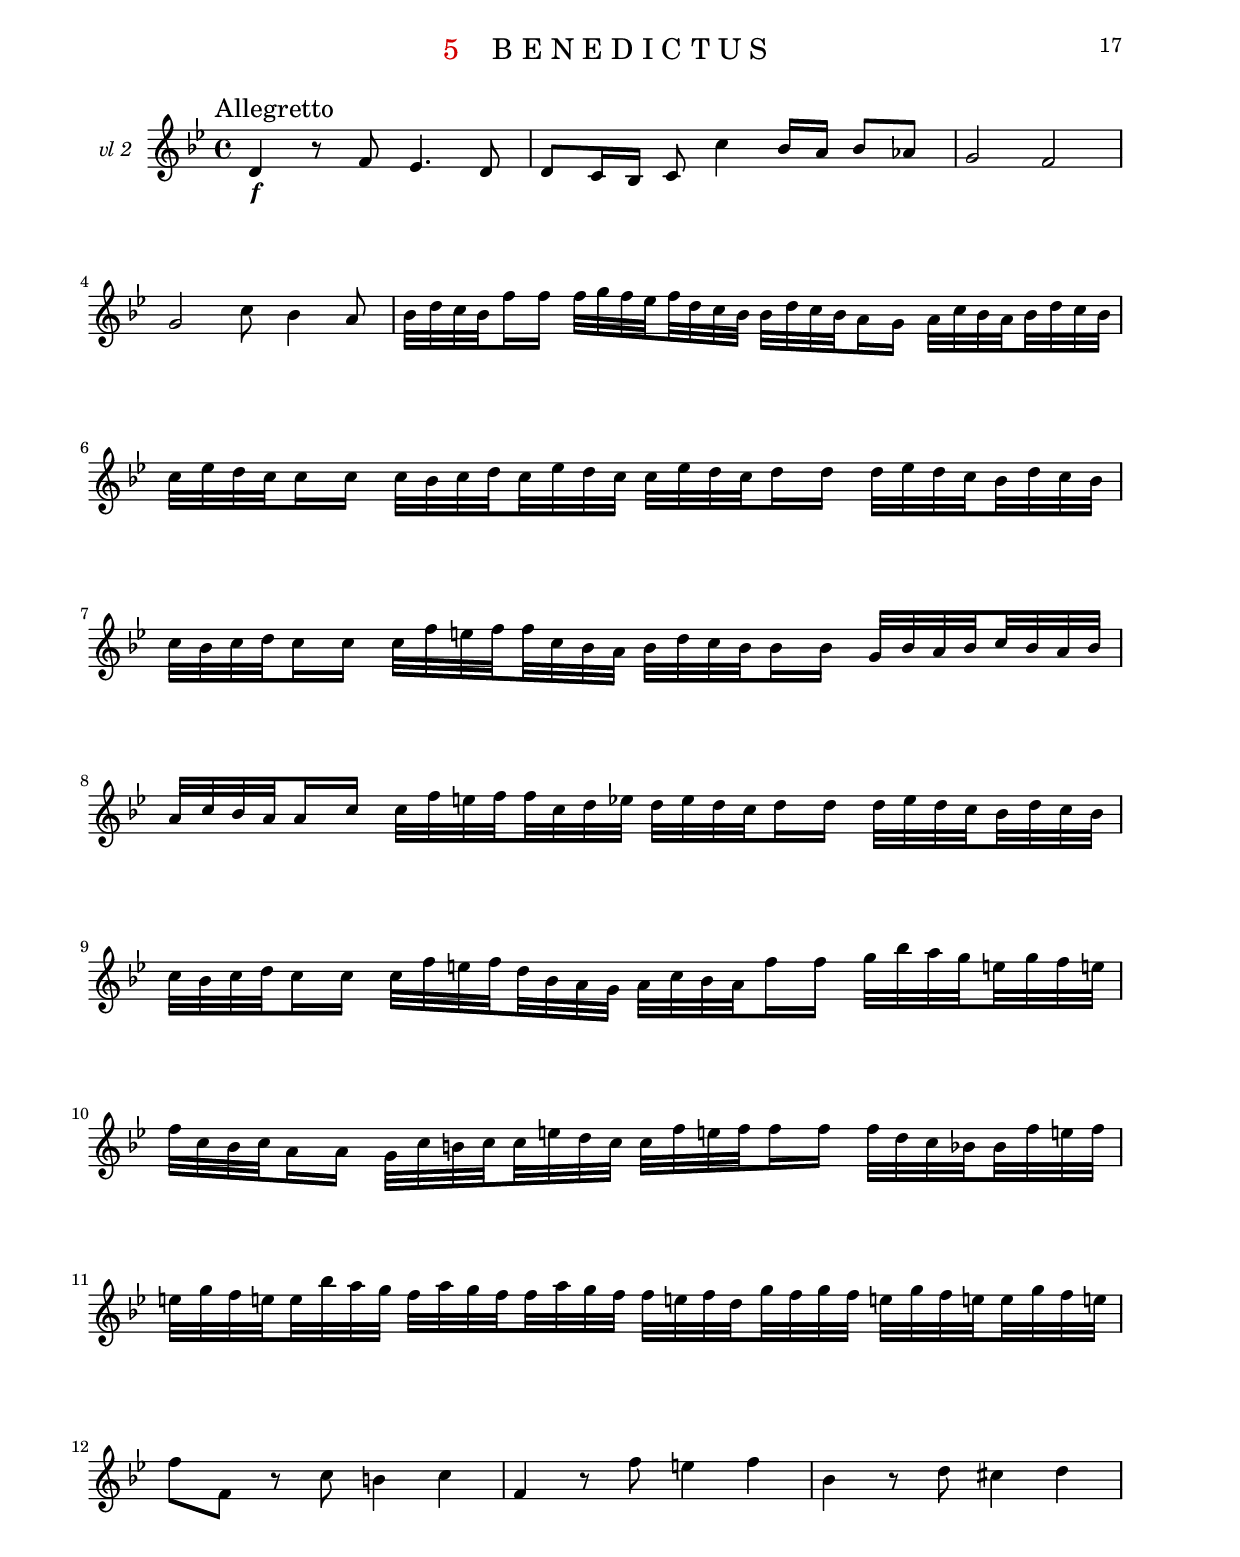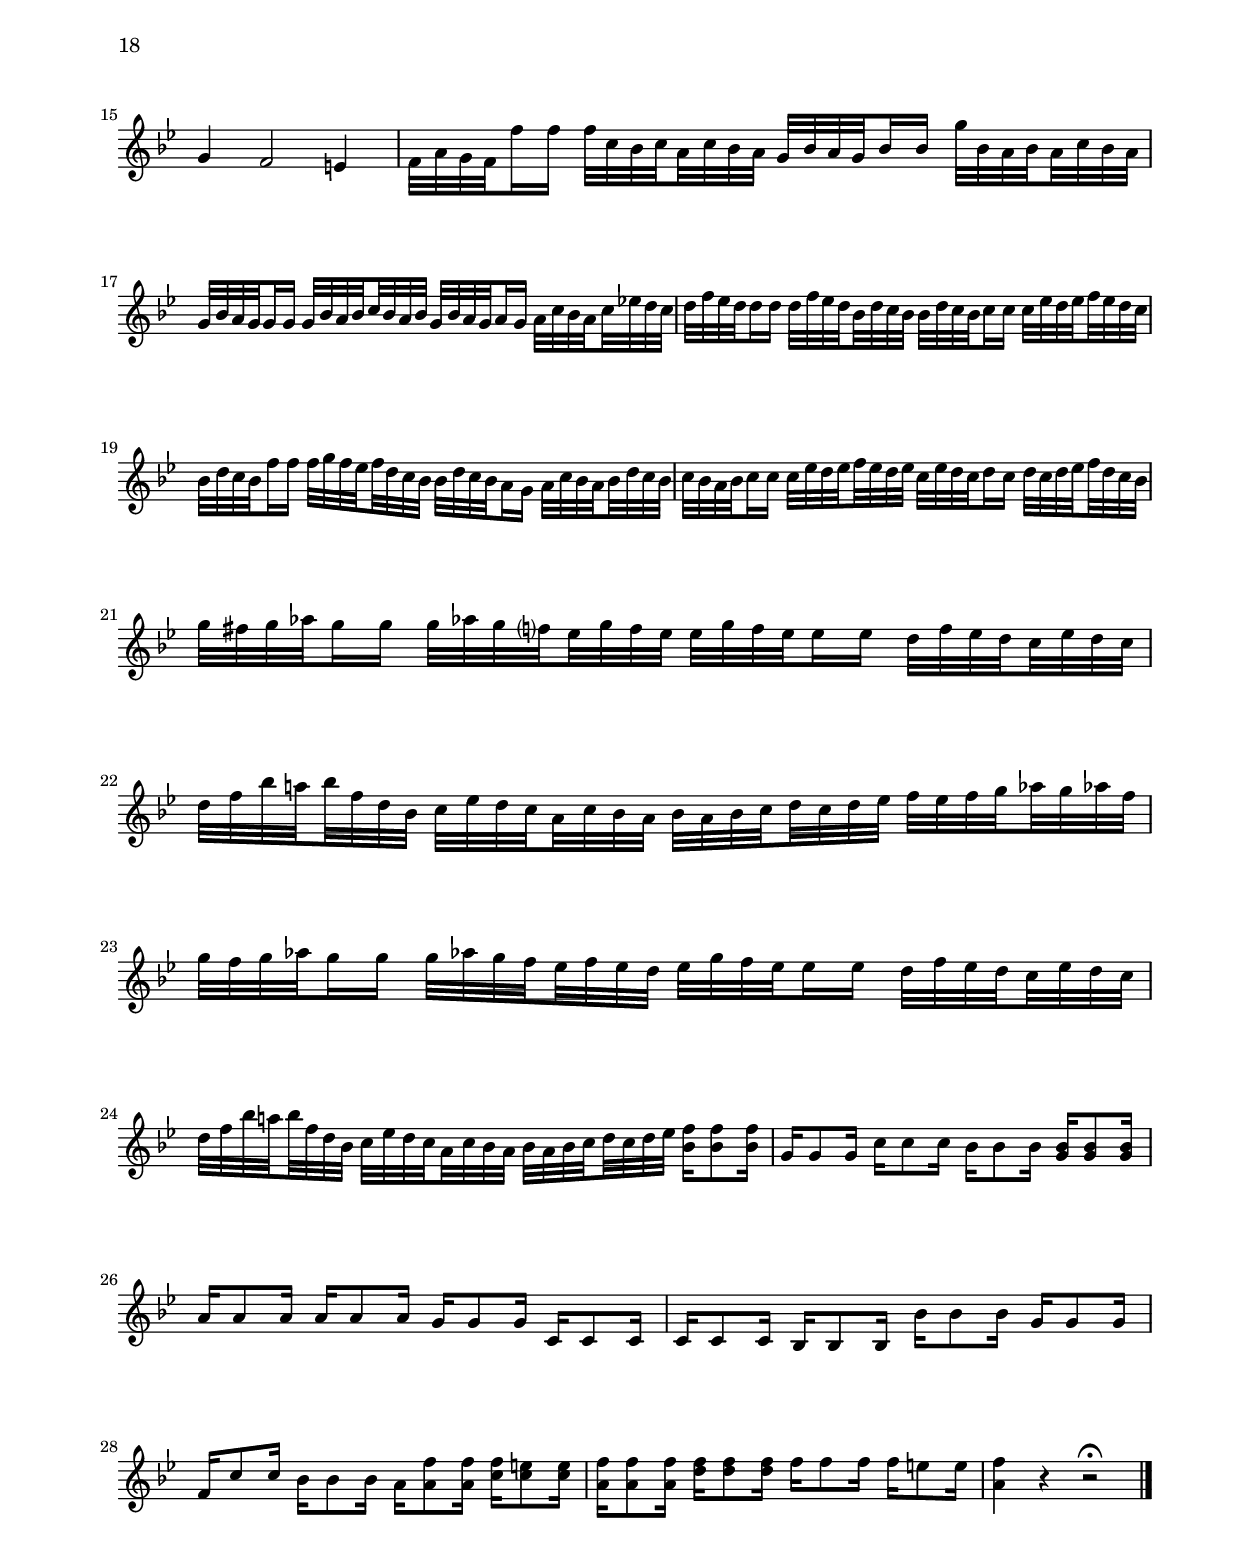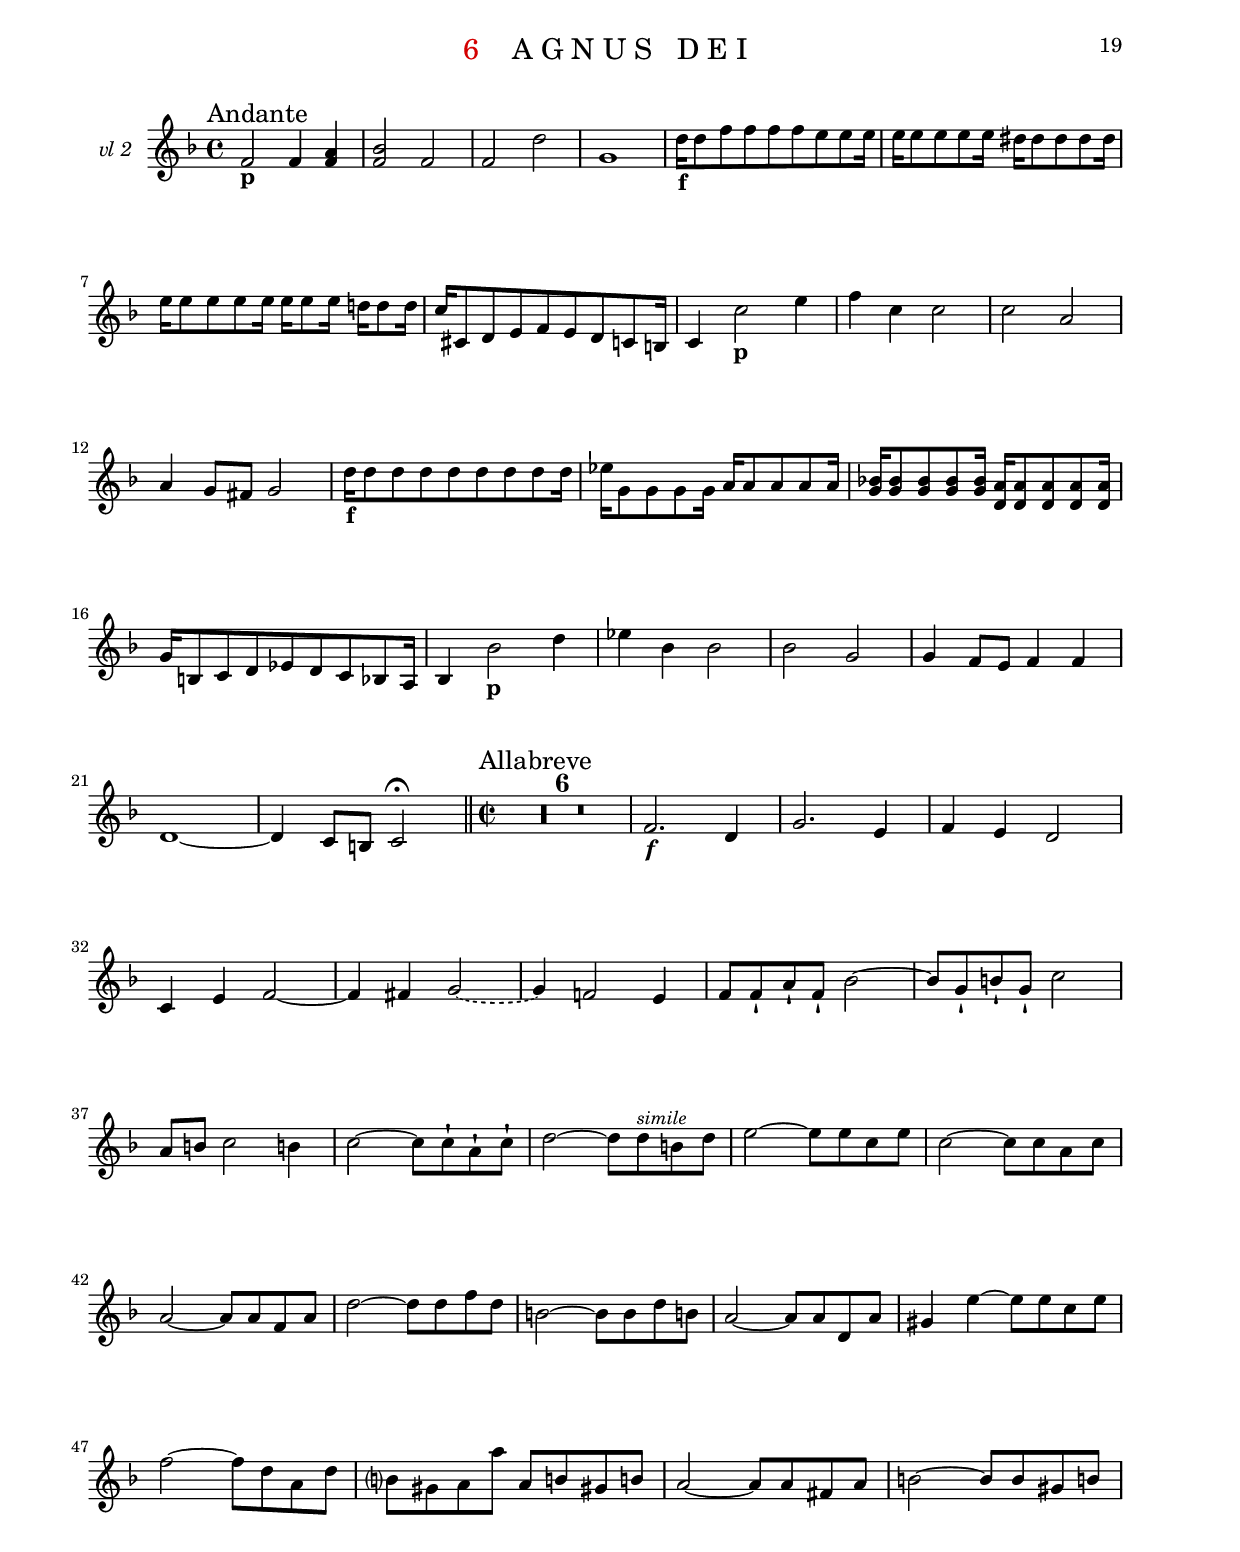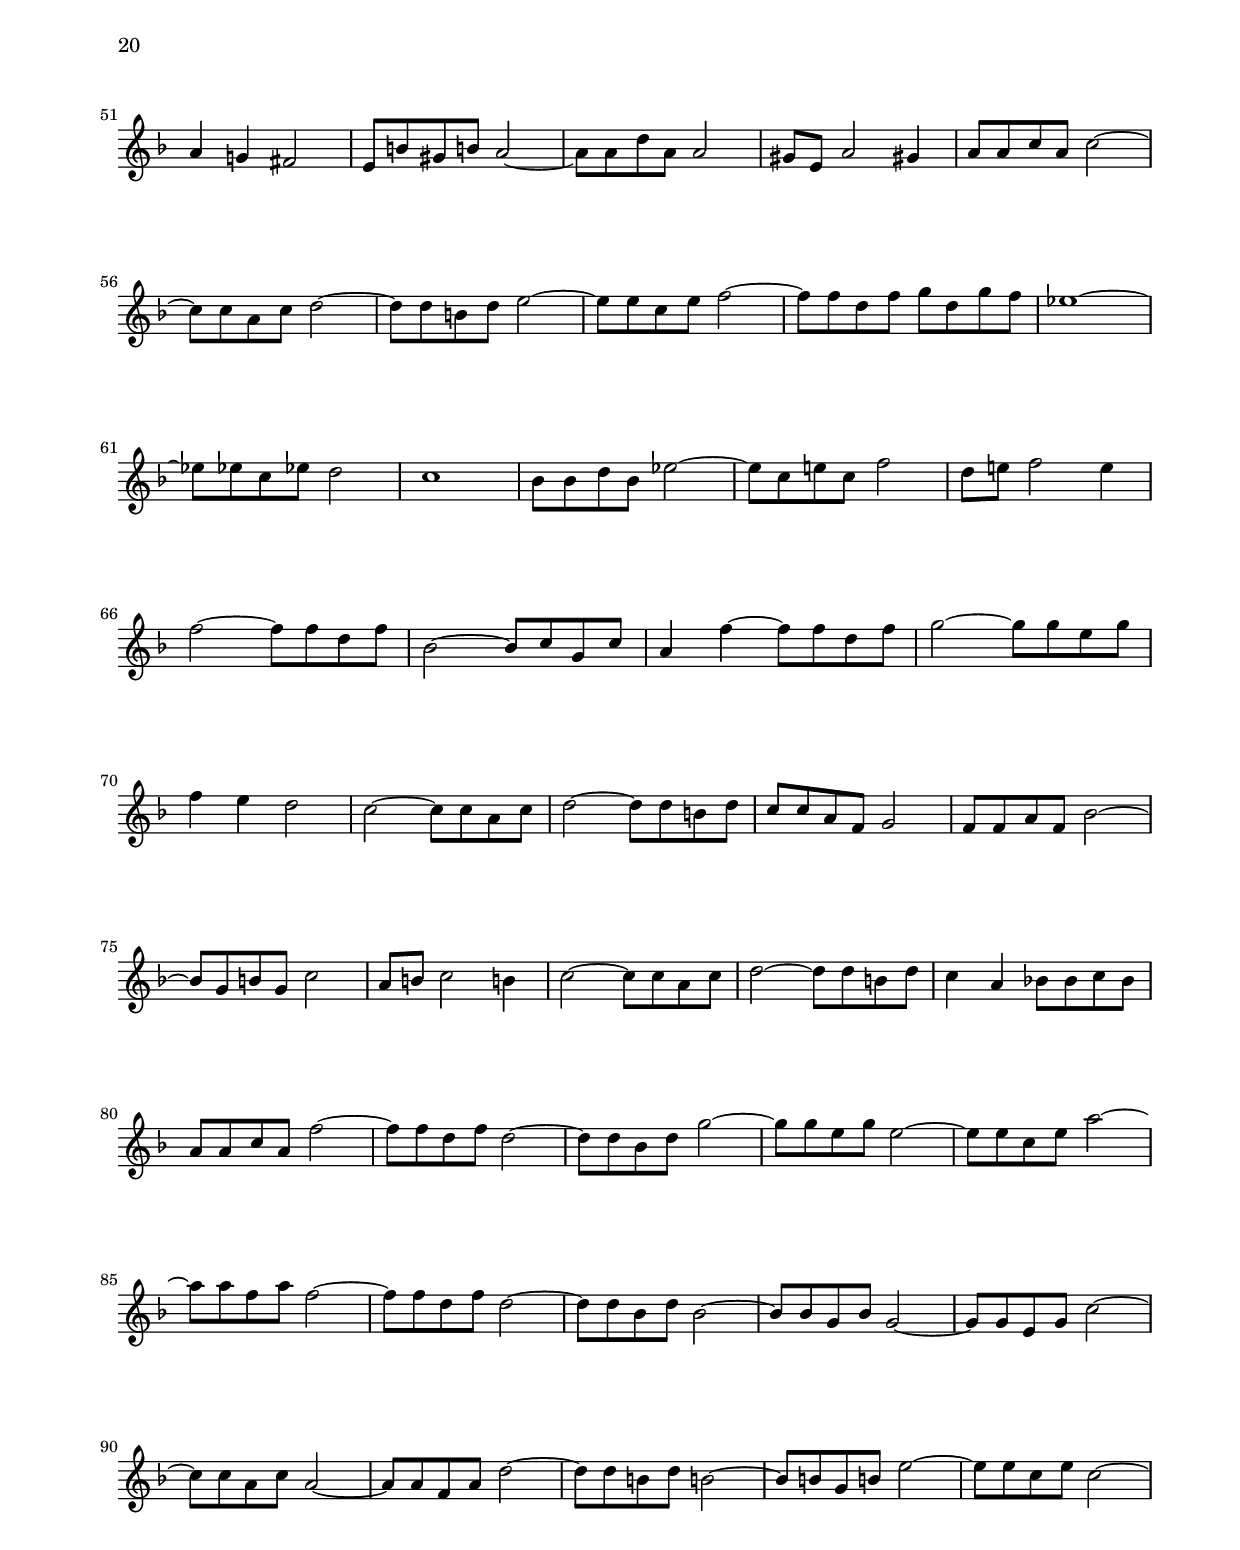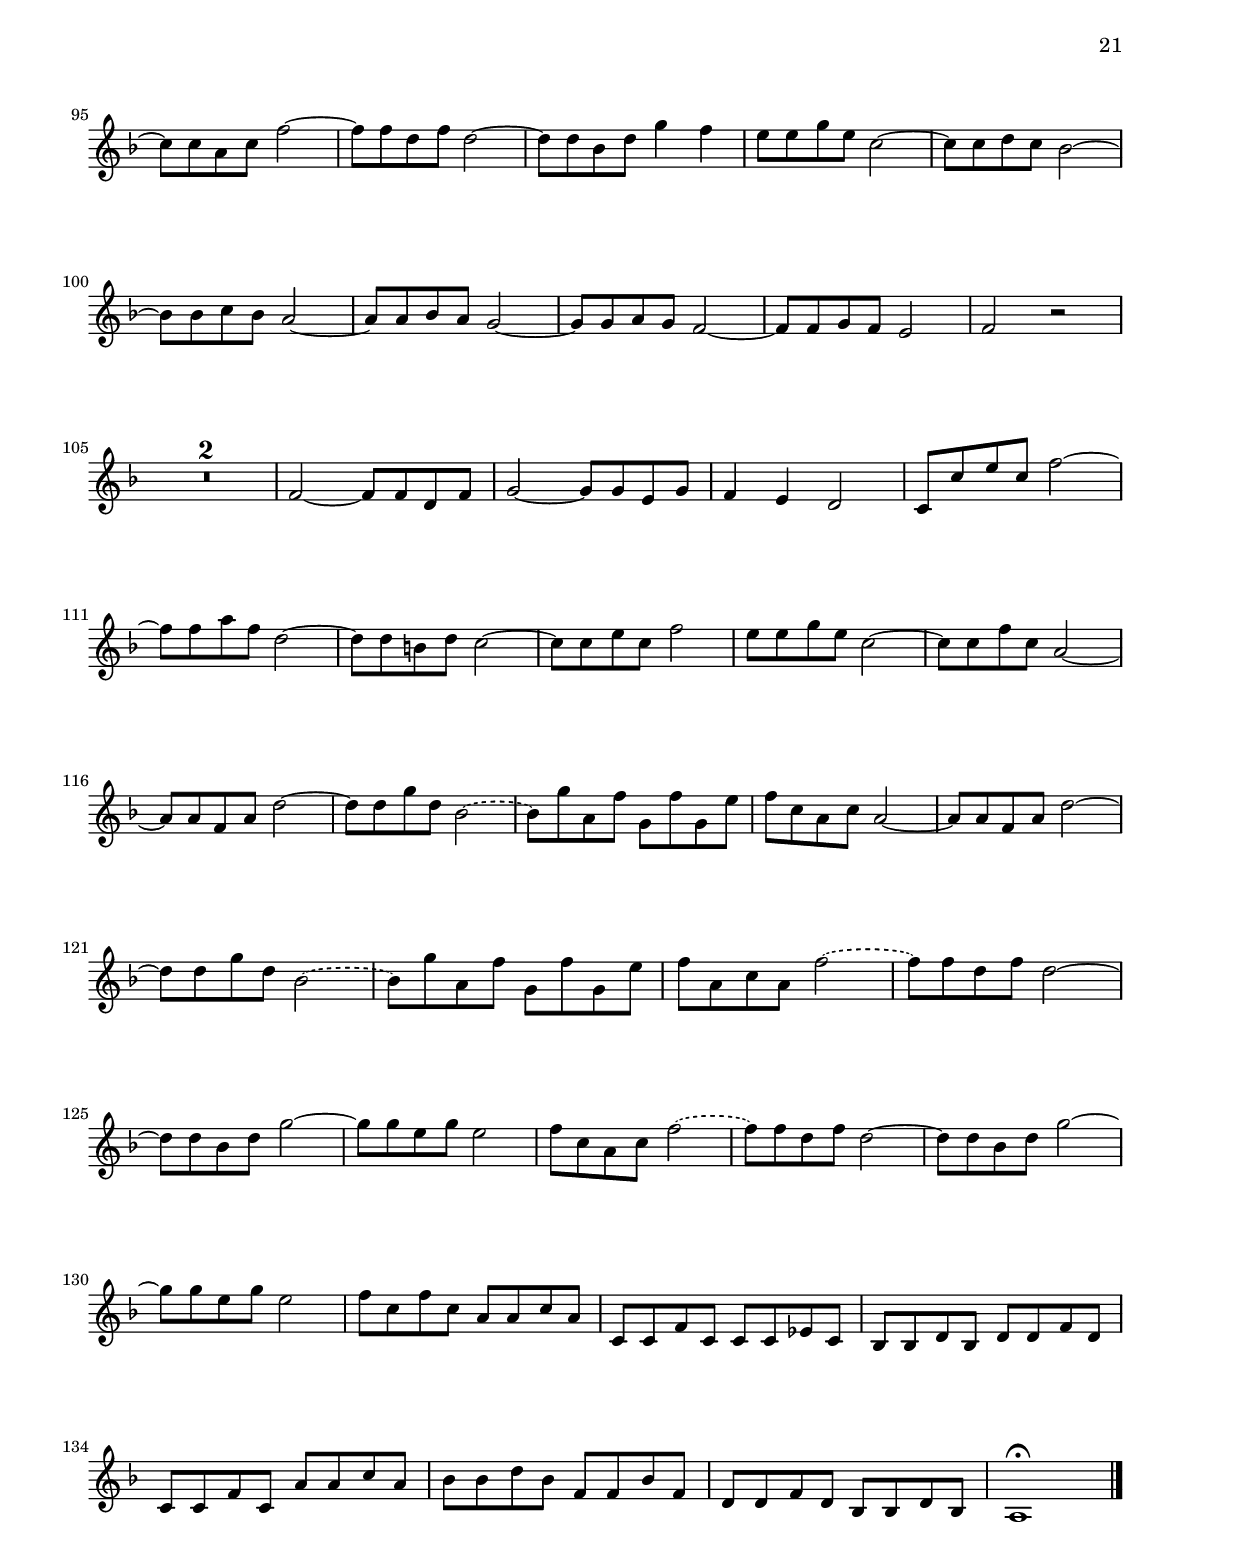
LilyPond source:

\version "2.22.0"

\include "../definitions.ly"

\paper {
  indent = 1\cm
  top-margin = 1.5\cm
  system-separator-markup = ##f
  system-system-spacing =
    #'((basic-distance . 18)
       (minimum-distance . 18)
       (padding . -100)
       (stretchability . 0))

  top-system-spacing =
    #'((basic-distance . 12)
       (minimum-distance . 12)
       (padding . -100)
       (stretchability . 0))

  top-markup-spacing =
    #'((basic-distance . 0)
       (minimum-distance . 0)
       (padding . -100)
       (stretchability . 0))

  markup-system-spacing =
    #'((basic-distance . 12)
       (minimum-distance . 12)
       (padding . -100)
       (stretchability . 0))

  systems-per-page = #9
}

#(set-global-staff-size 17.82)

\layout {
  \context {
    \Staff
    instrumentName = "vl 2"
  }
}

\book {
  \bookpart {
    \header {
      number = "1"
      title = "K Y R I E"
    }
    \paper { indent = 2\cm }
    \score {
      <<
        \new Staff {
          \set Staff.instrumentName = "Violino II"
          \KyrieViolinoII
        }
      >>
    }
  }
  \bookpart {
    \header {
      number = "2"
      title = "G L O R I A"
    }
    \score {
      <<
        \new Staff { \GloriaViolinoII }
      >>
    }
  }
  \bookpart {
    \header {
      number = "3"
      title = "C R E D O"
    }
    \score {
      <<
        \new Staff { \CredoViolinoII }
      >>
    }
  }
  \bookpart {
    \header {
      number = "4"
      title = "S A N C T U S"
    }
    \score {
      <<
        \new Staff { \SanctusViolinoII }
      >>
    }
  }
  \bookpart {
    \header {
      number = "5"
      title = "B E N E D I C T U S"
    }
    \paper { page-count = #2 }
    \score {
      <<
        \new Staff { \BenedictusViolinoII }
      >>
    }
  }
  \bookpart {
    \header {
      number = "6"
      title = "A G N U S   D E I"
    }
    \score {
      <<
        \new Staff { \AgnusDeiViolinoII }
      >>
    }
  }
}
